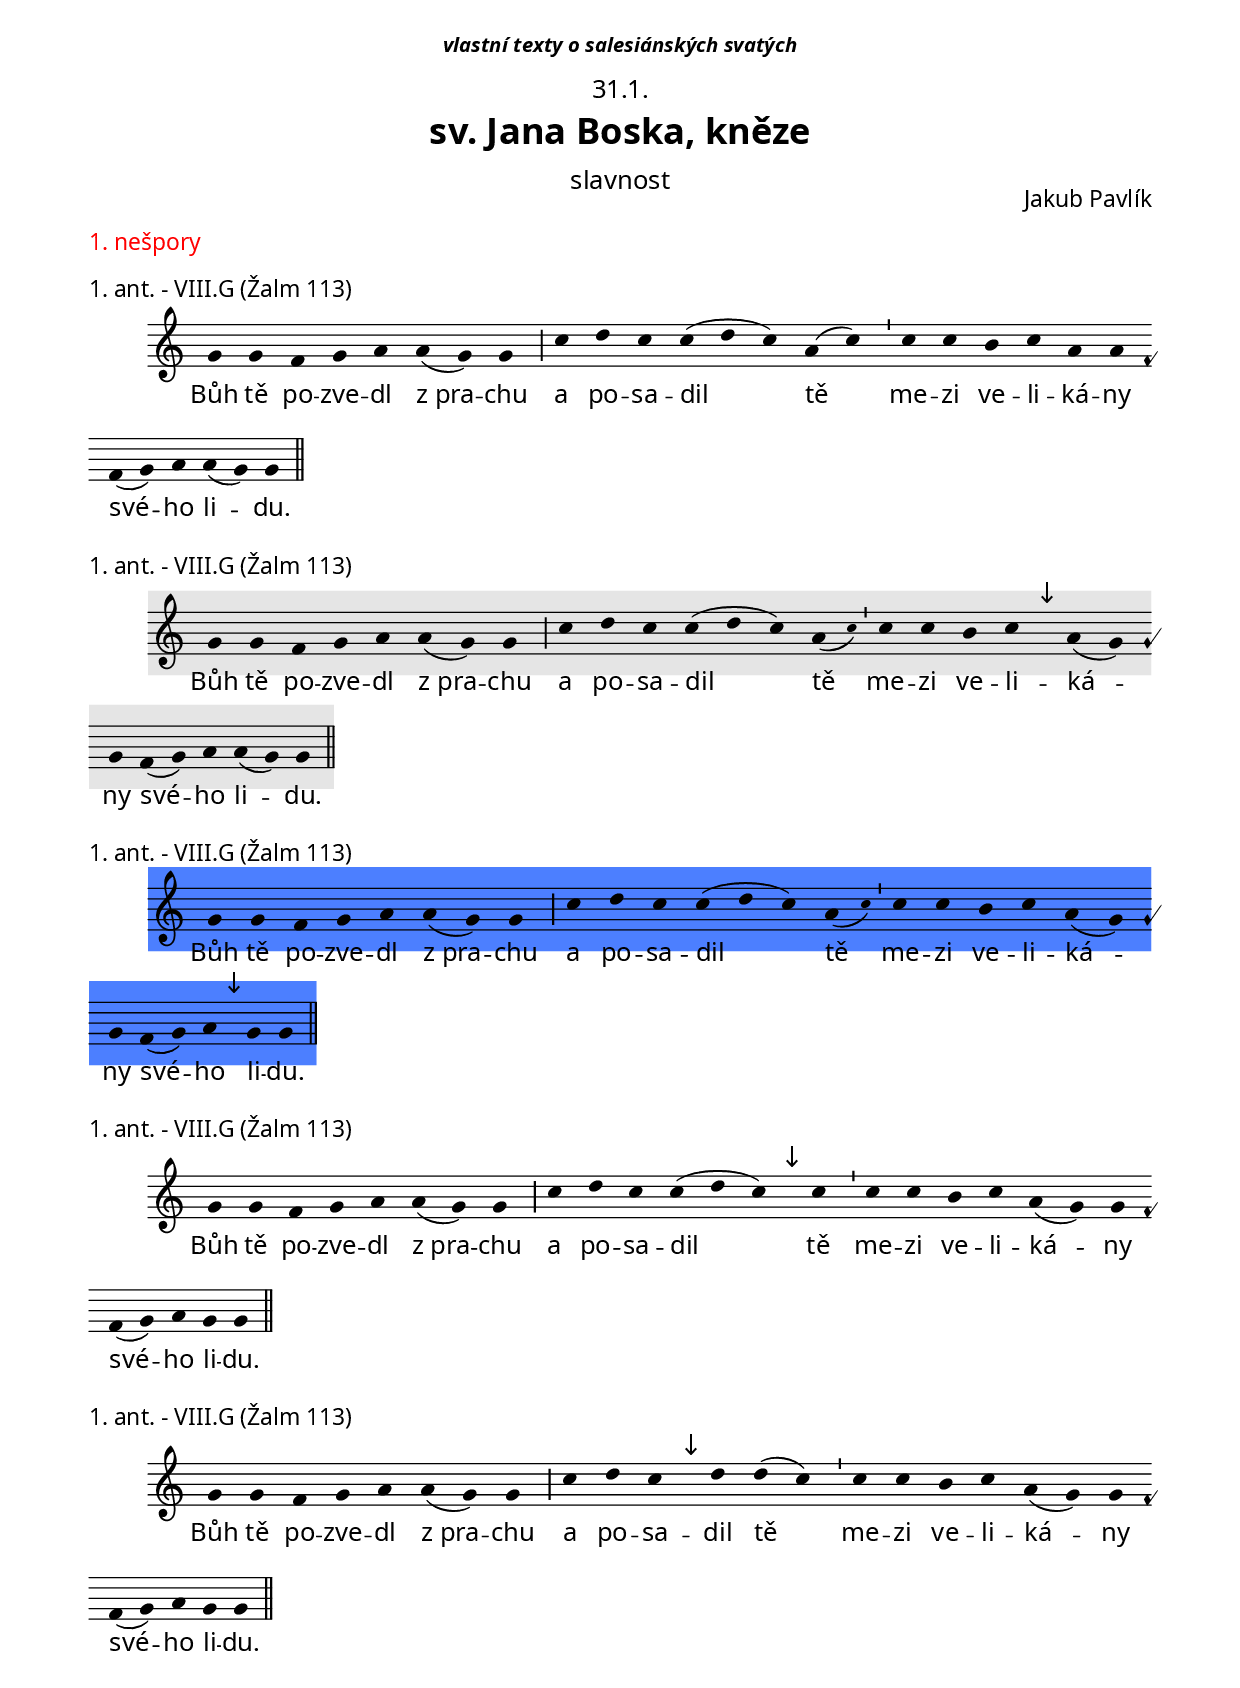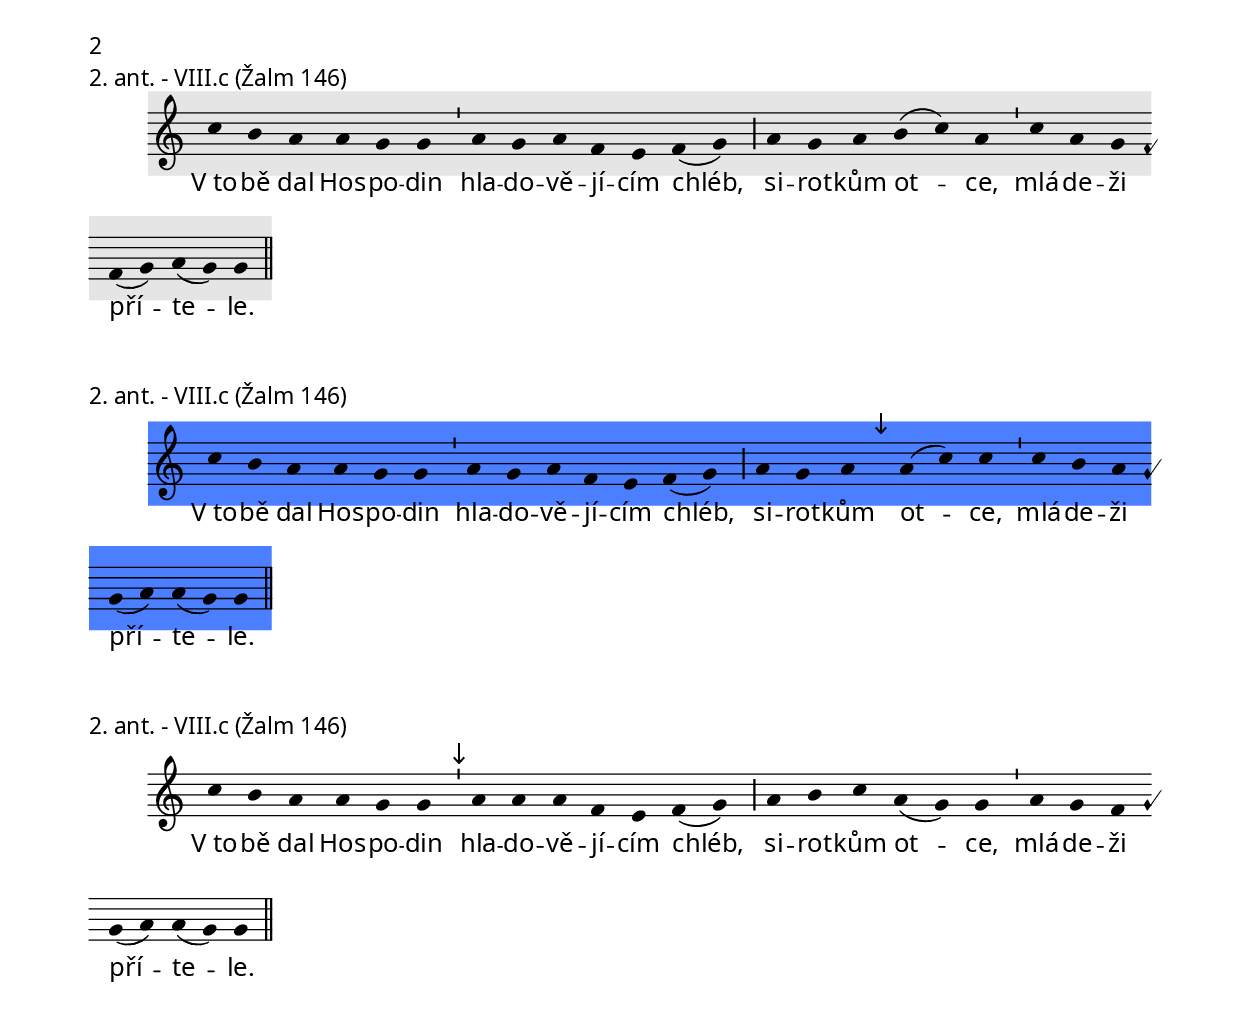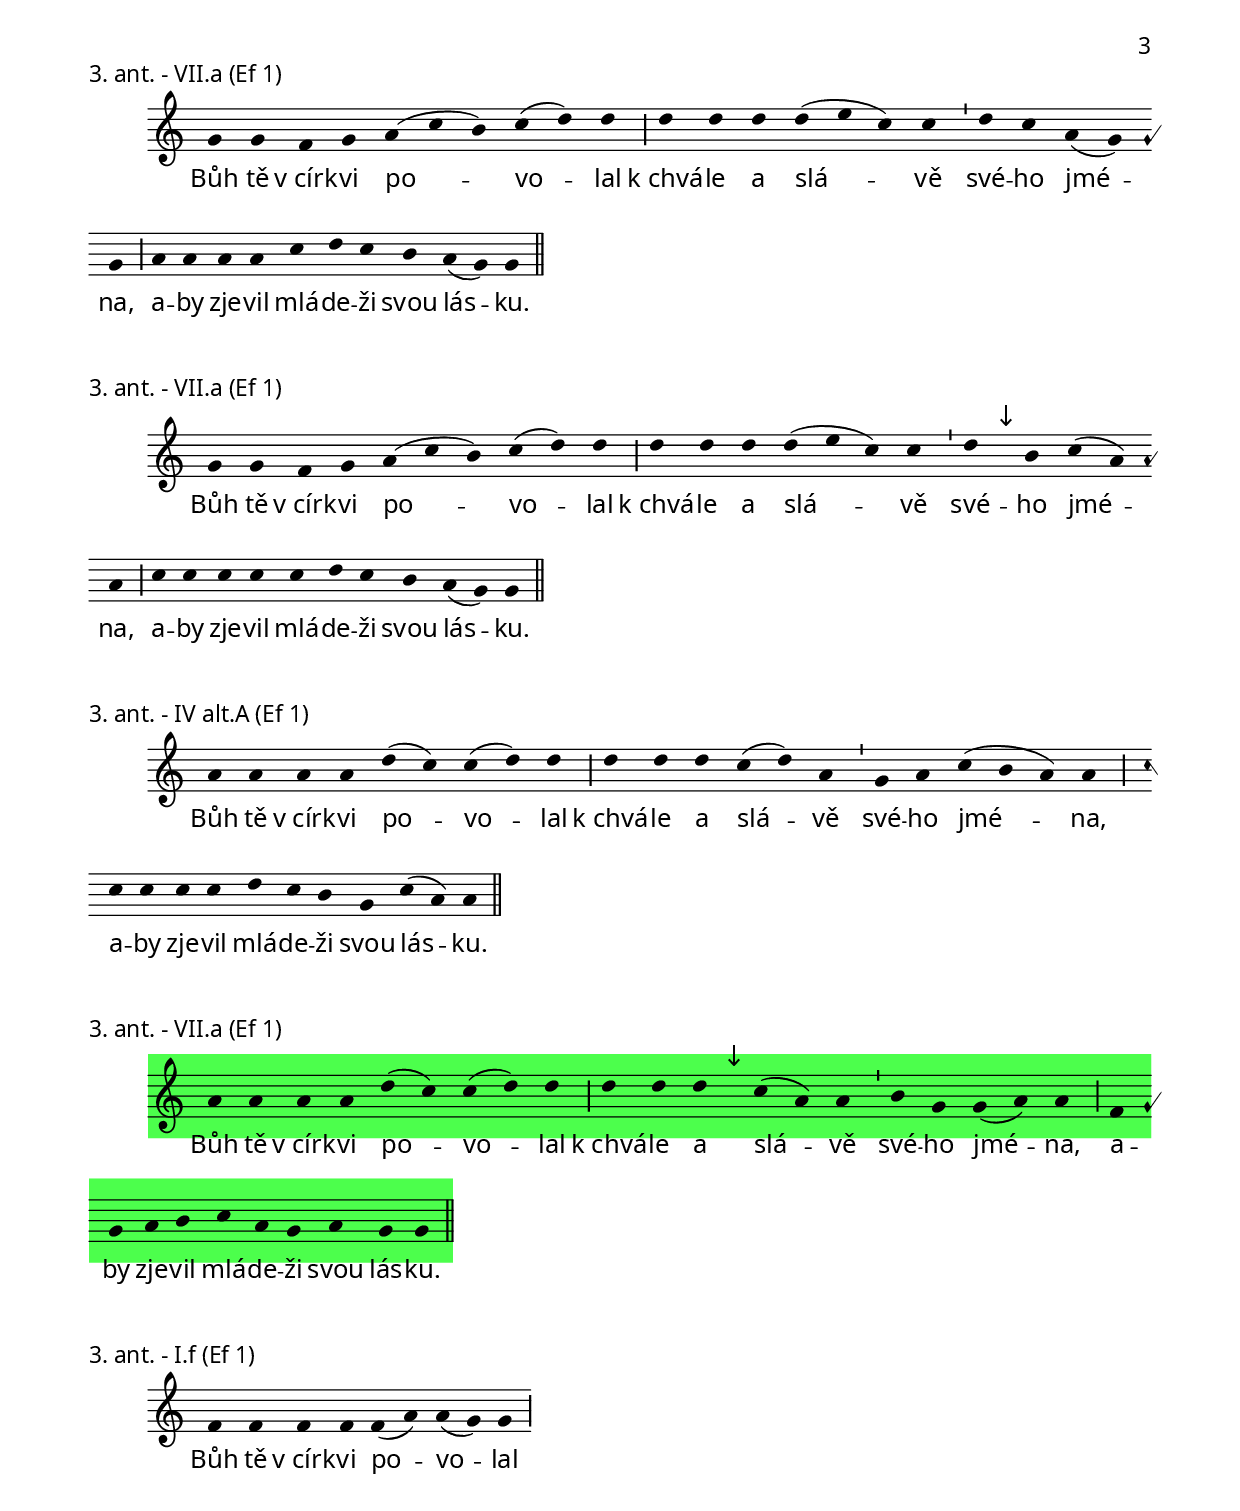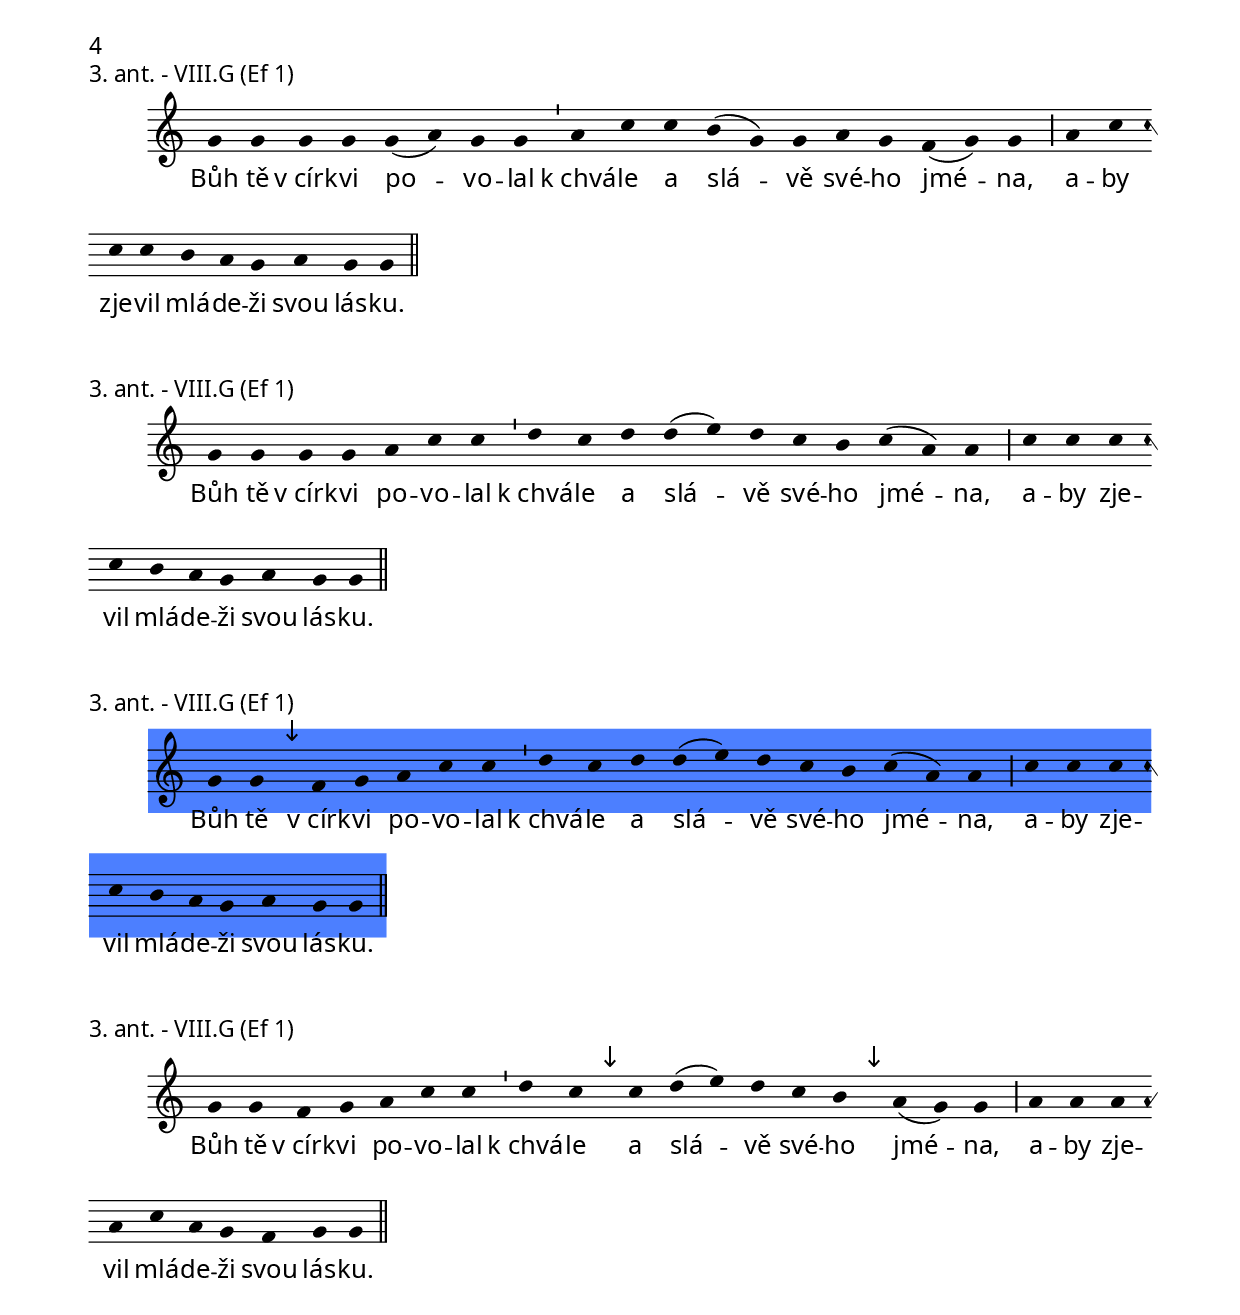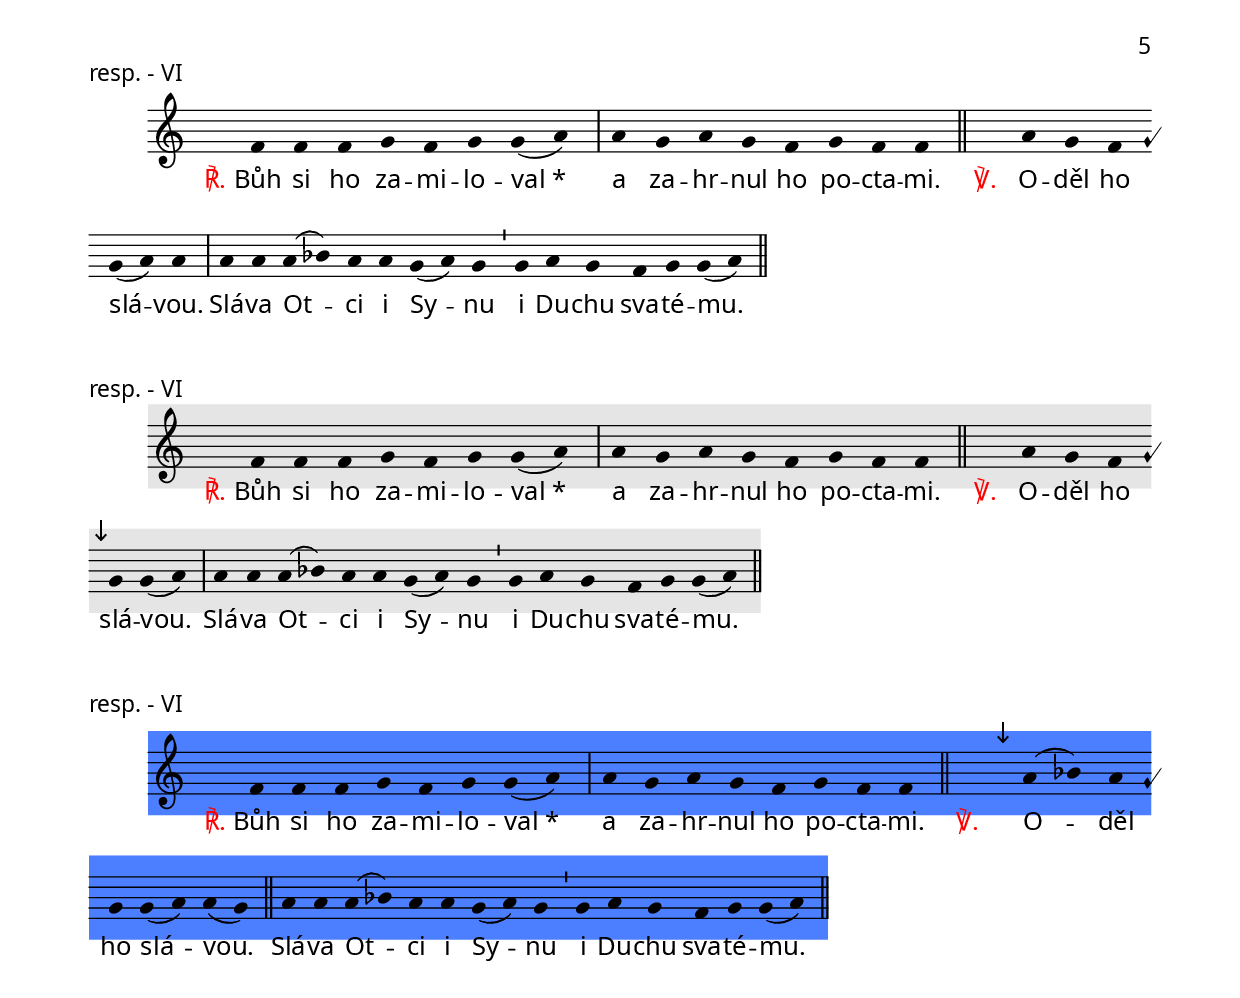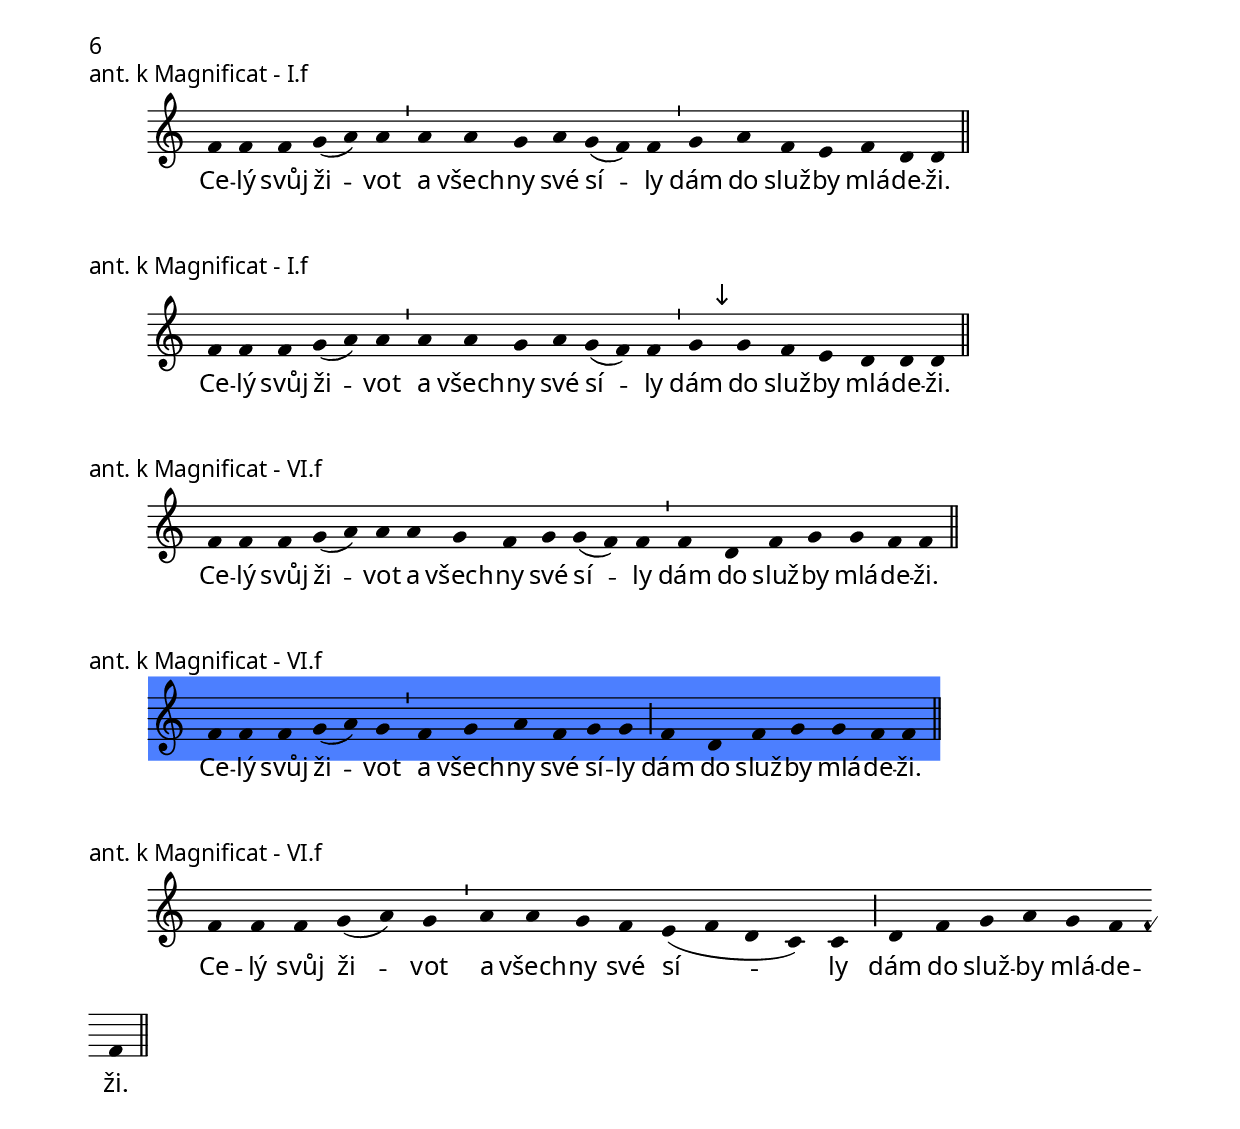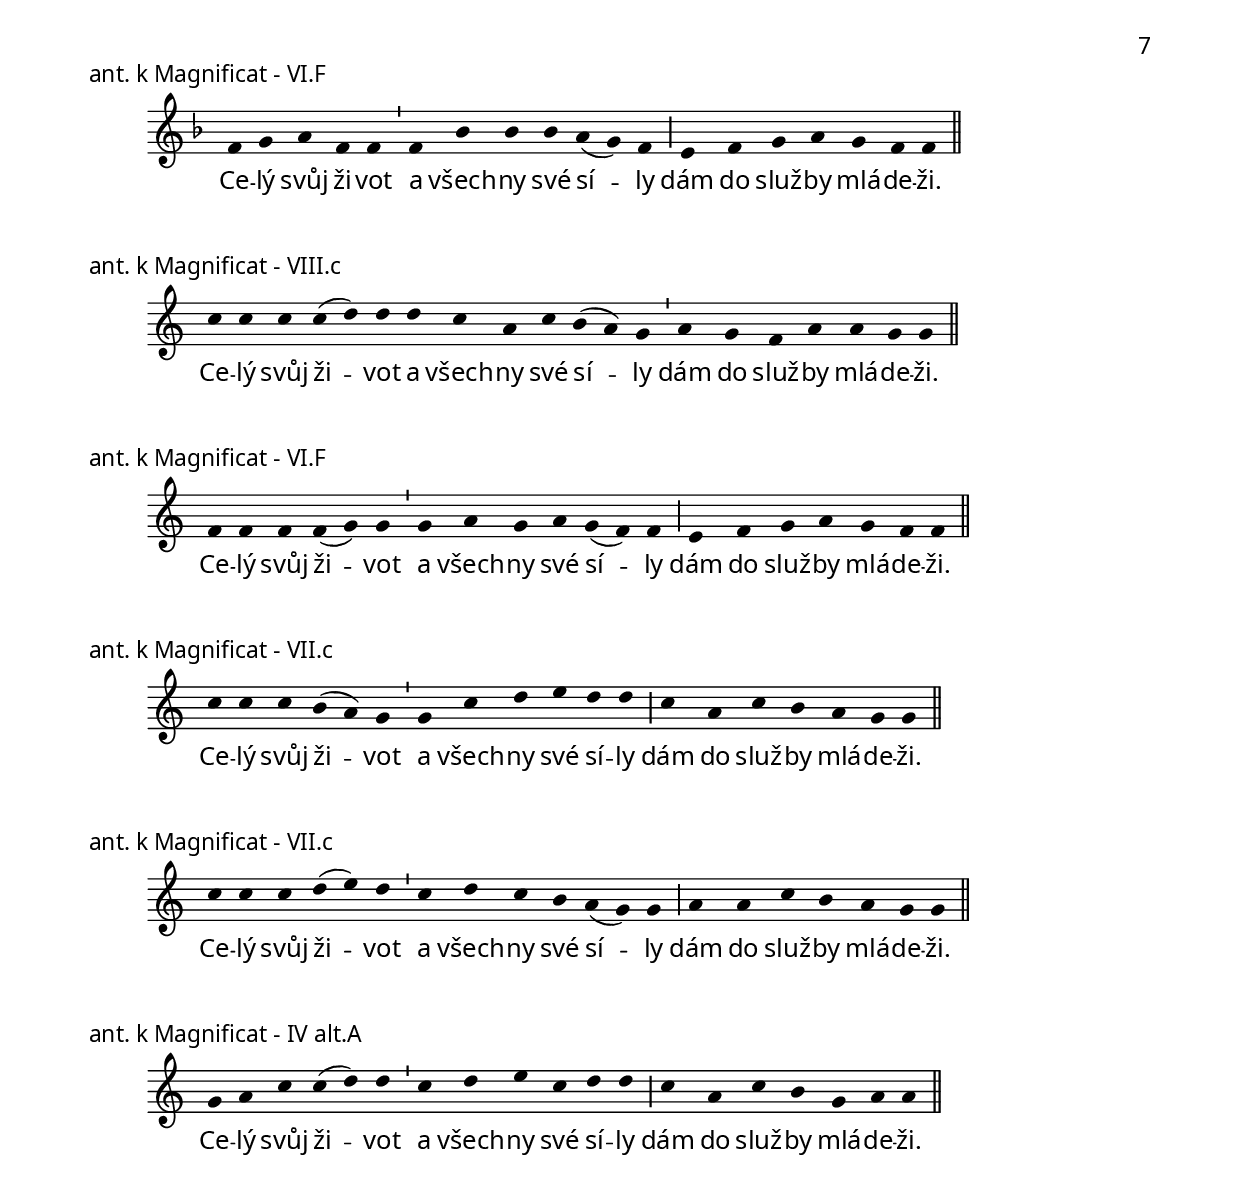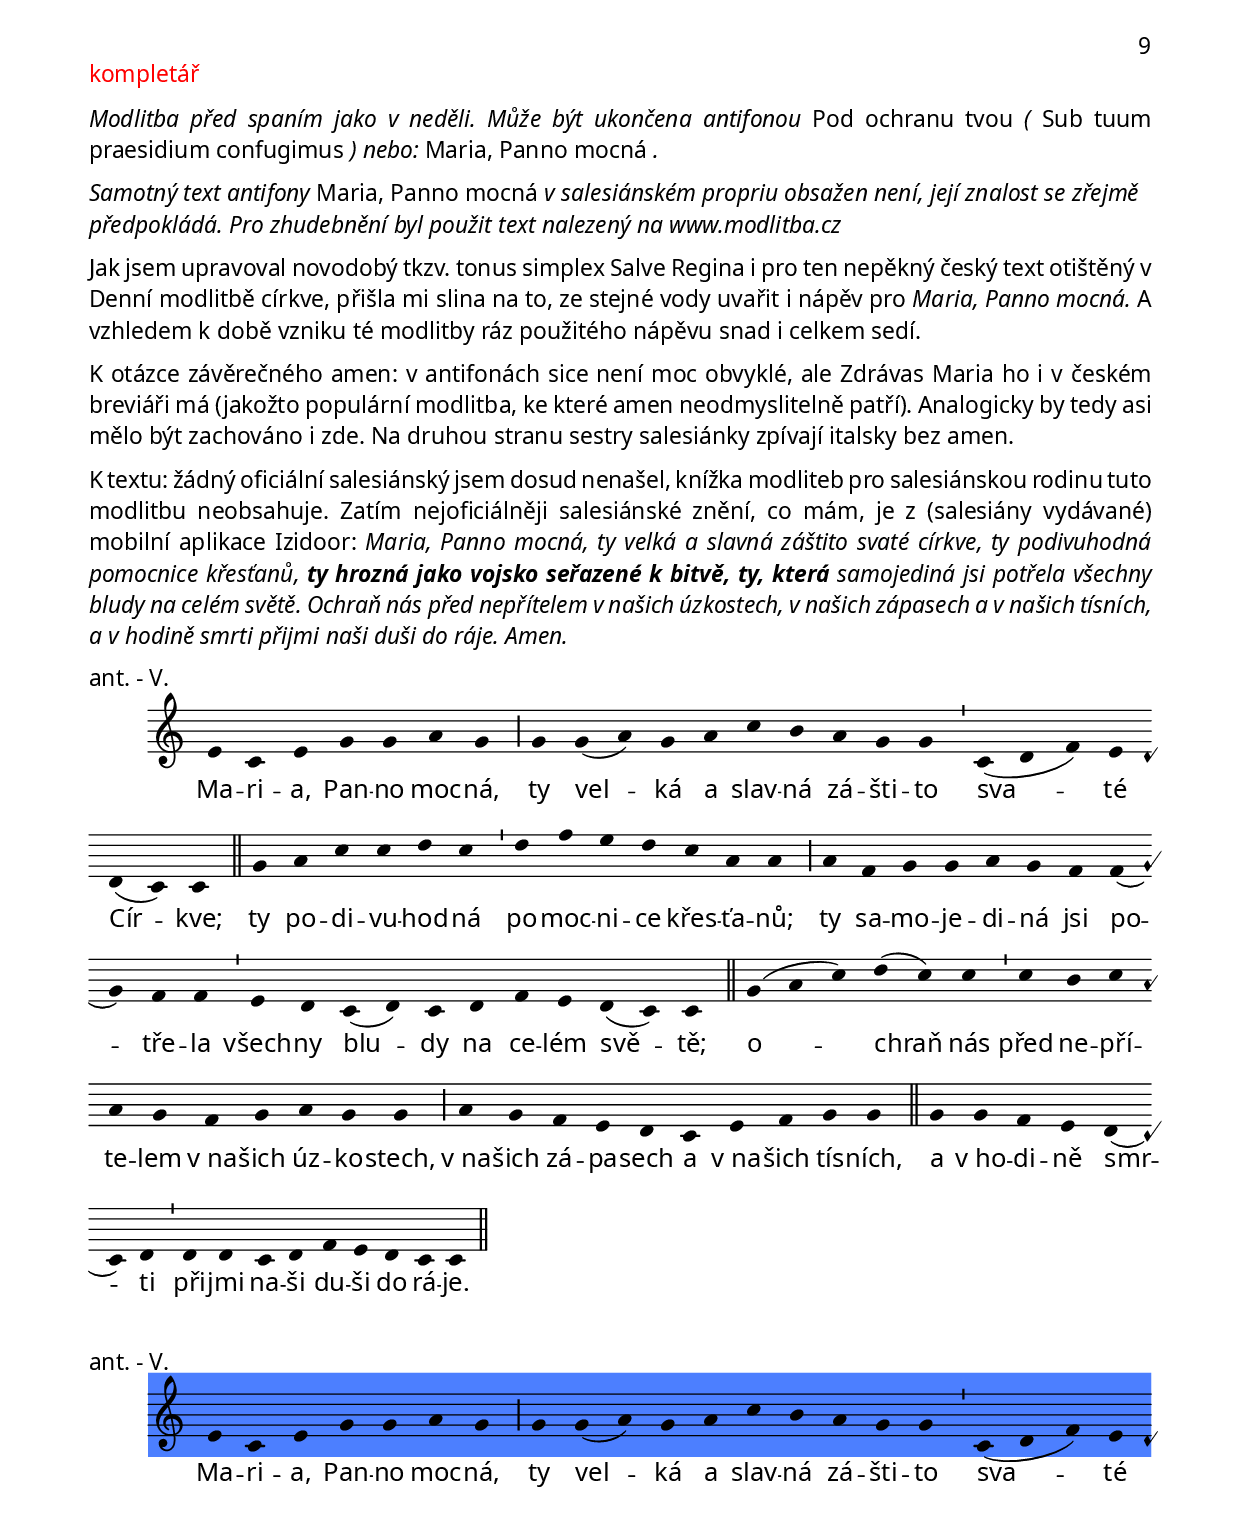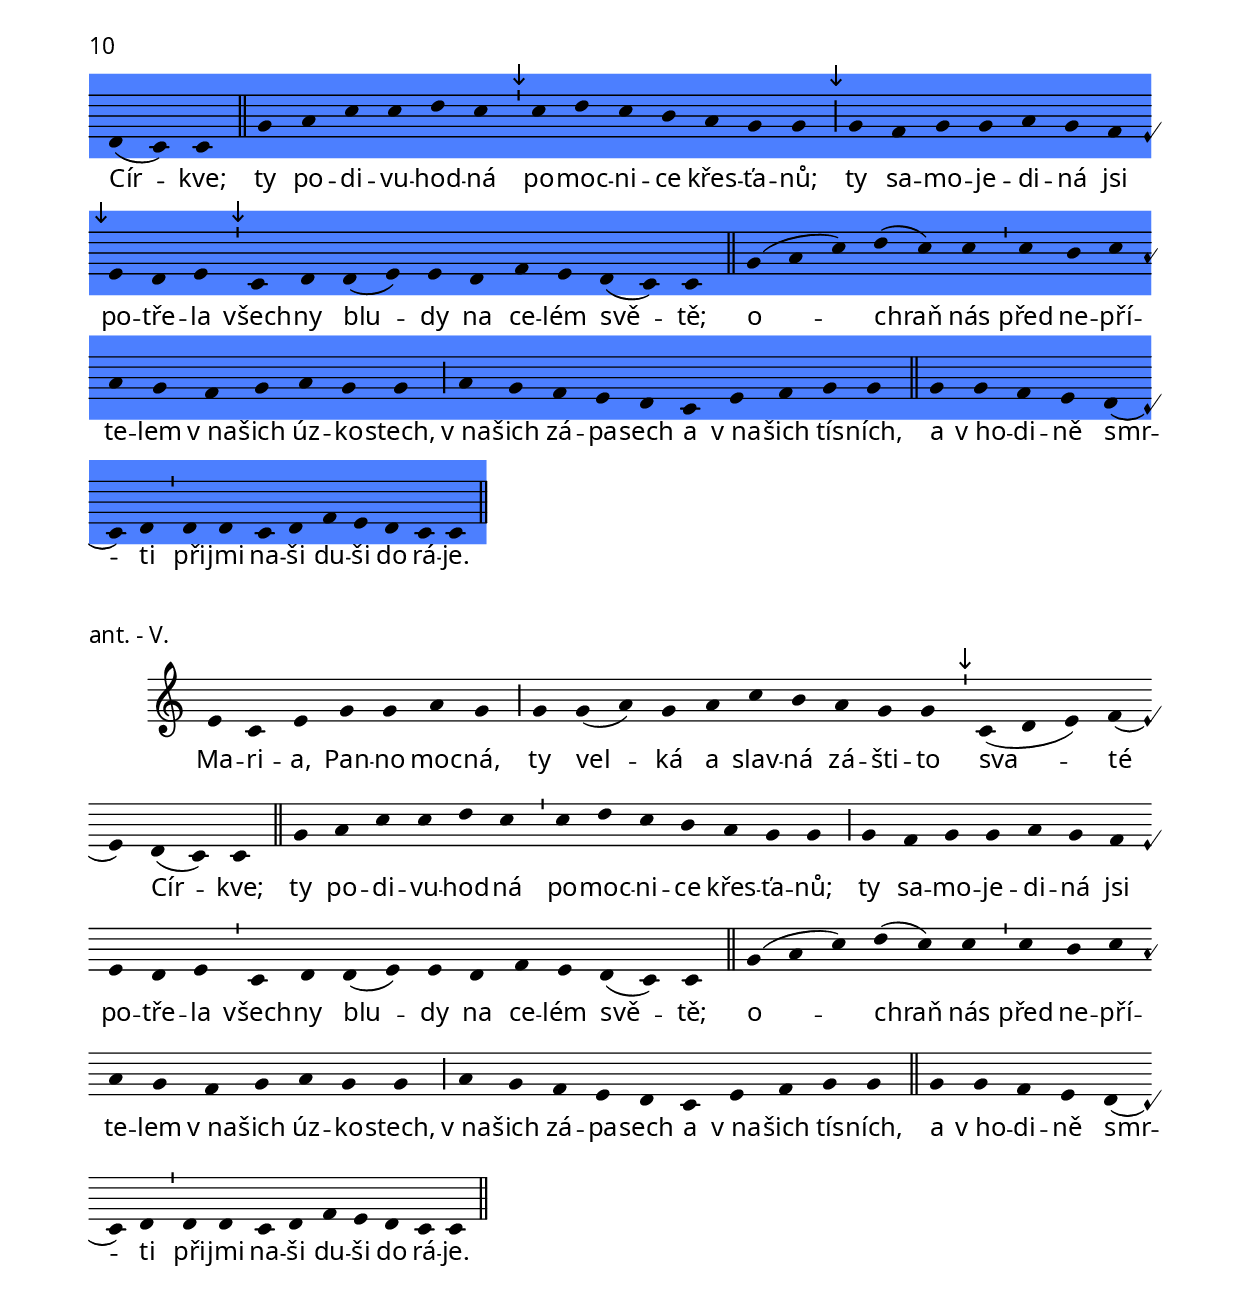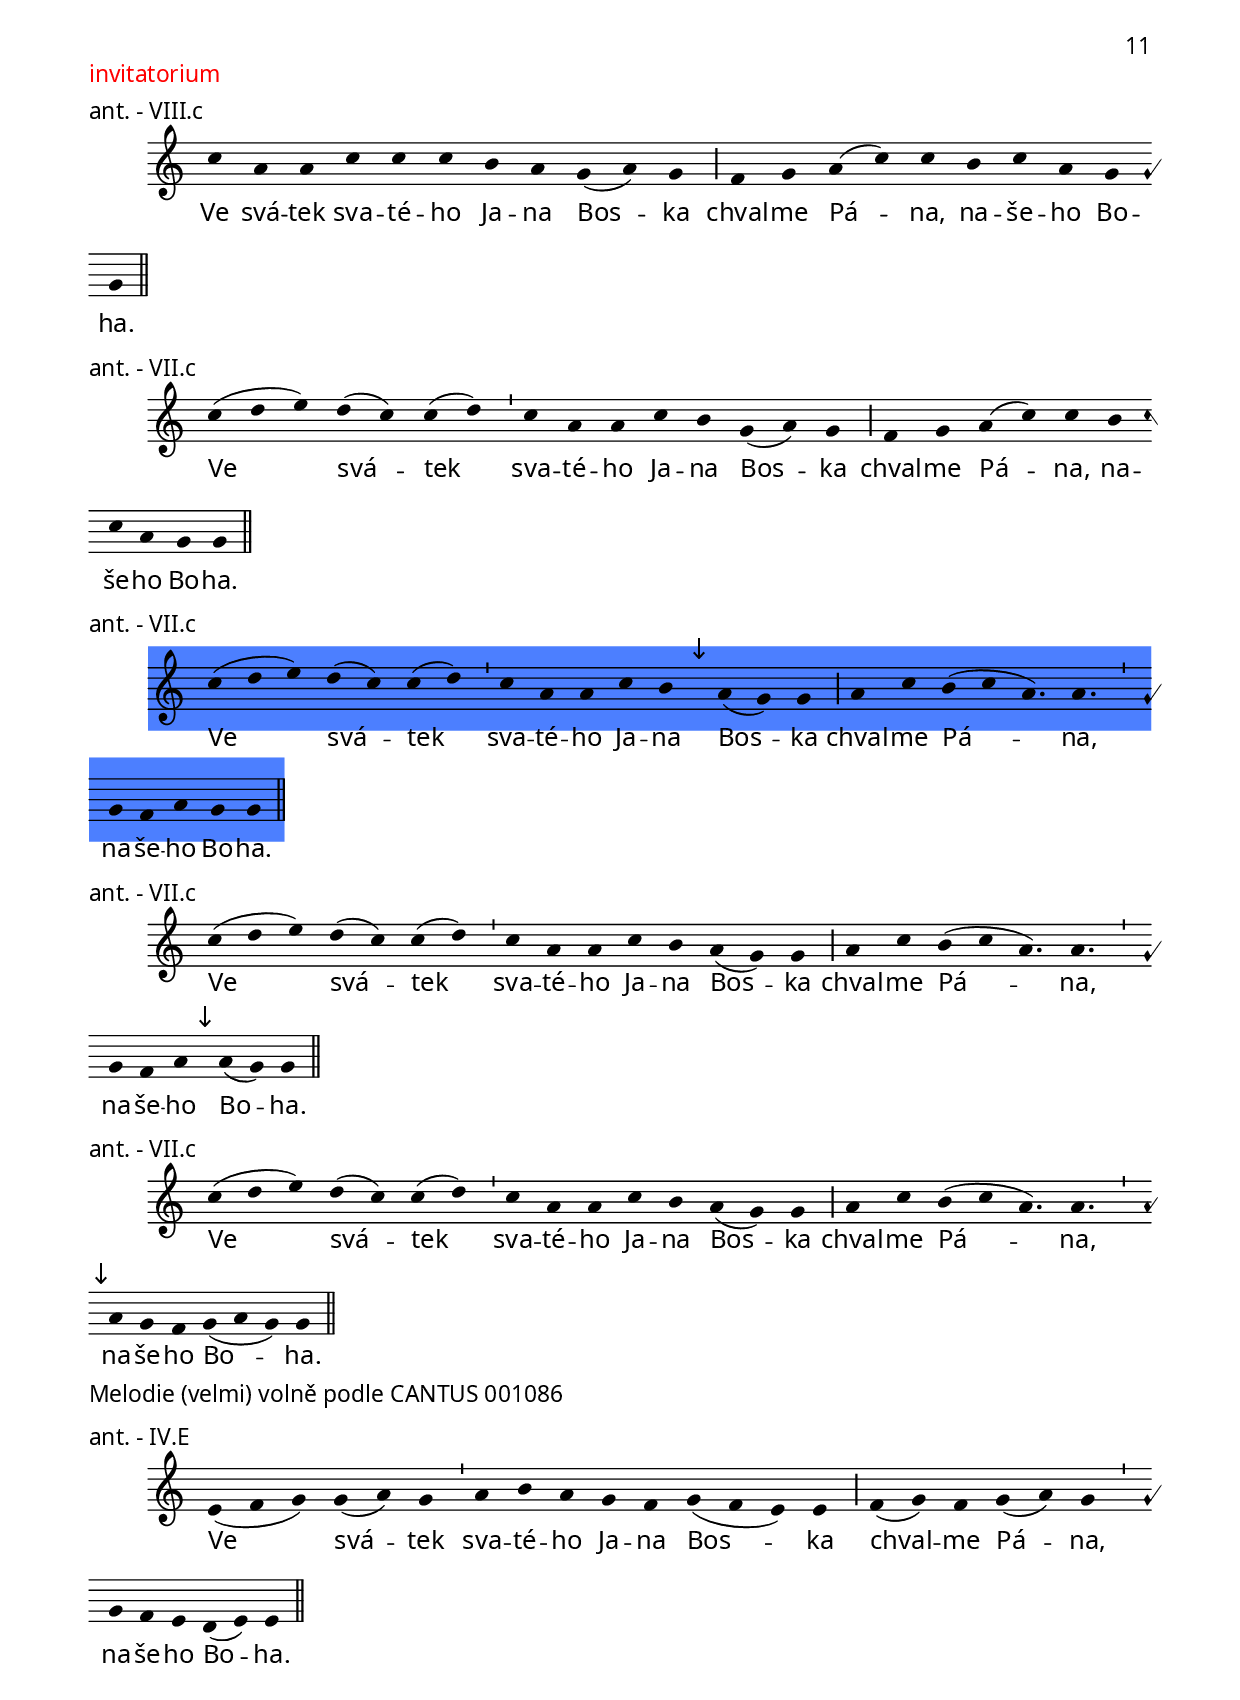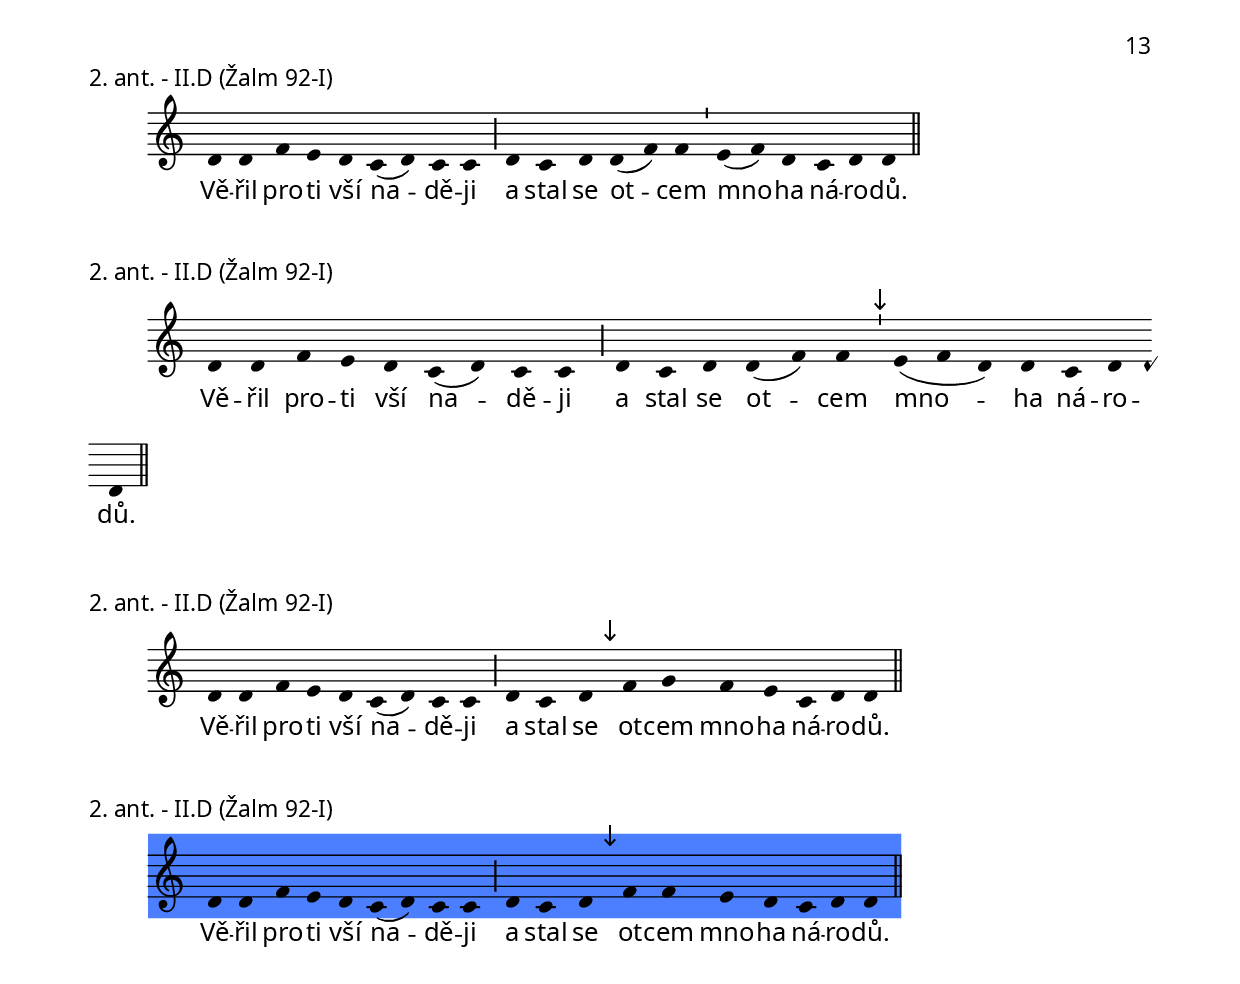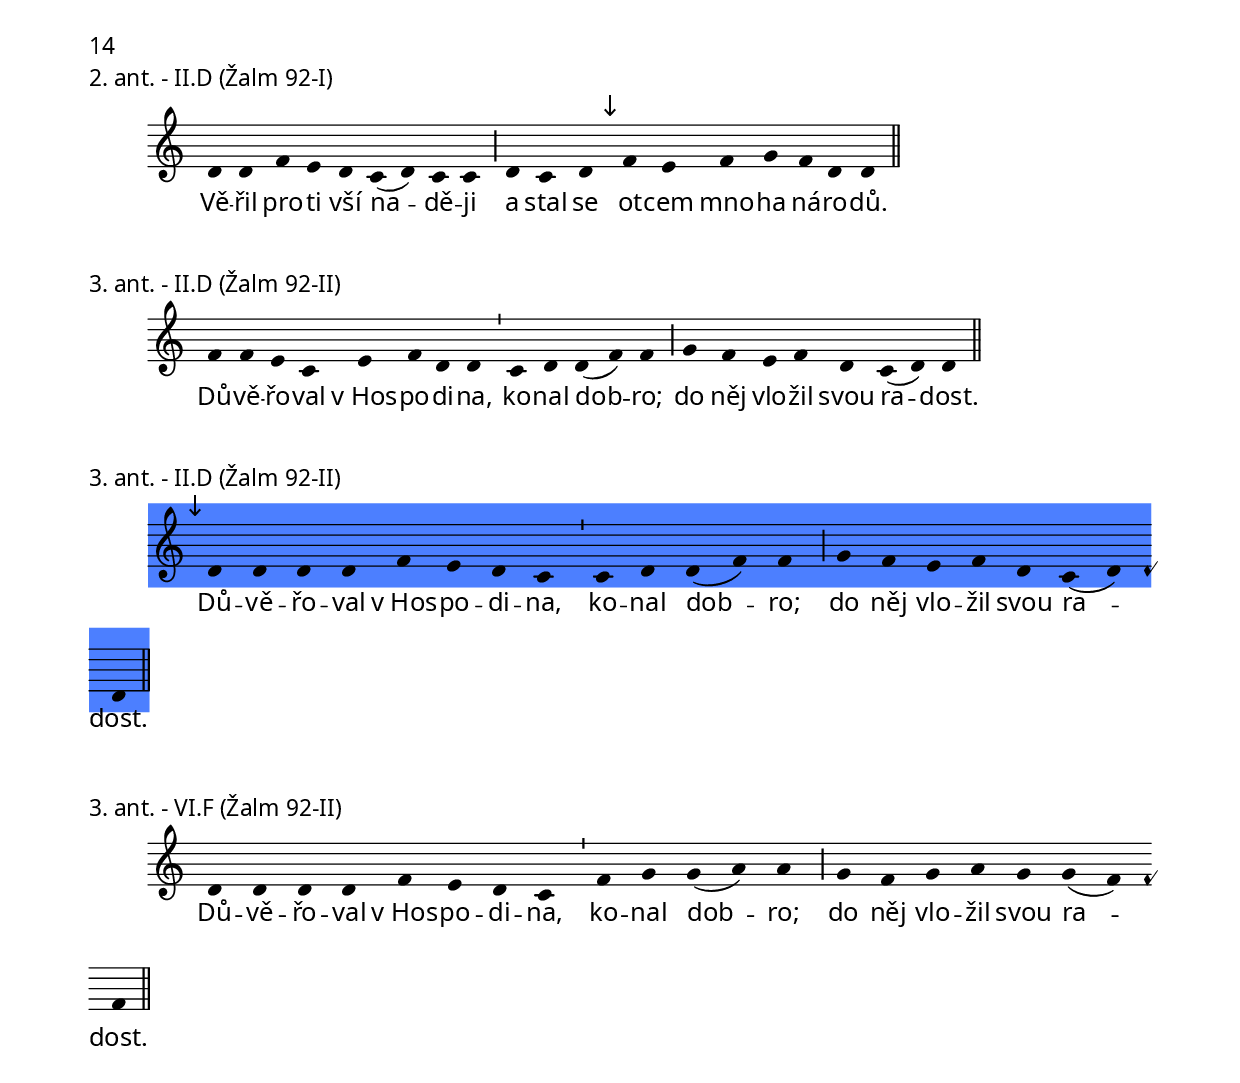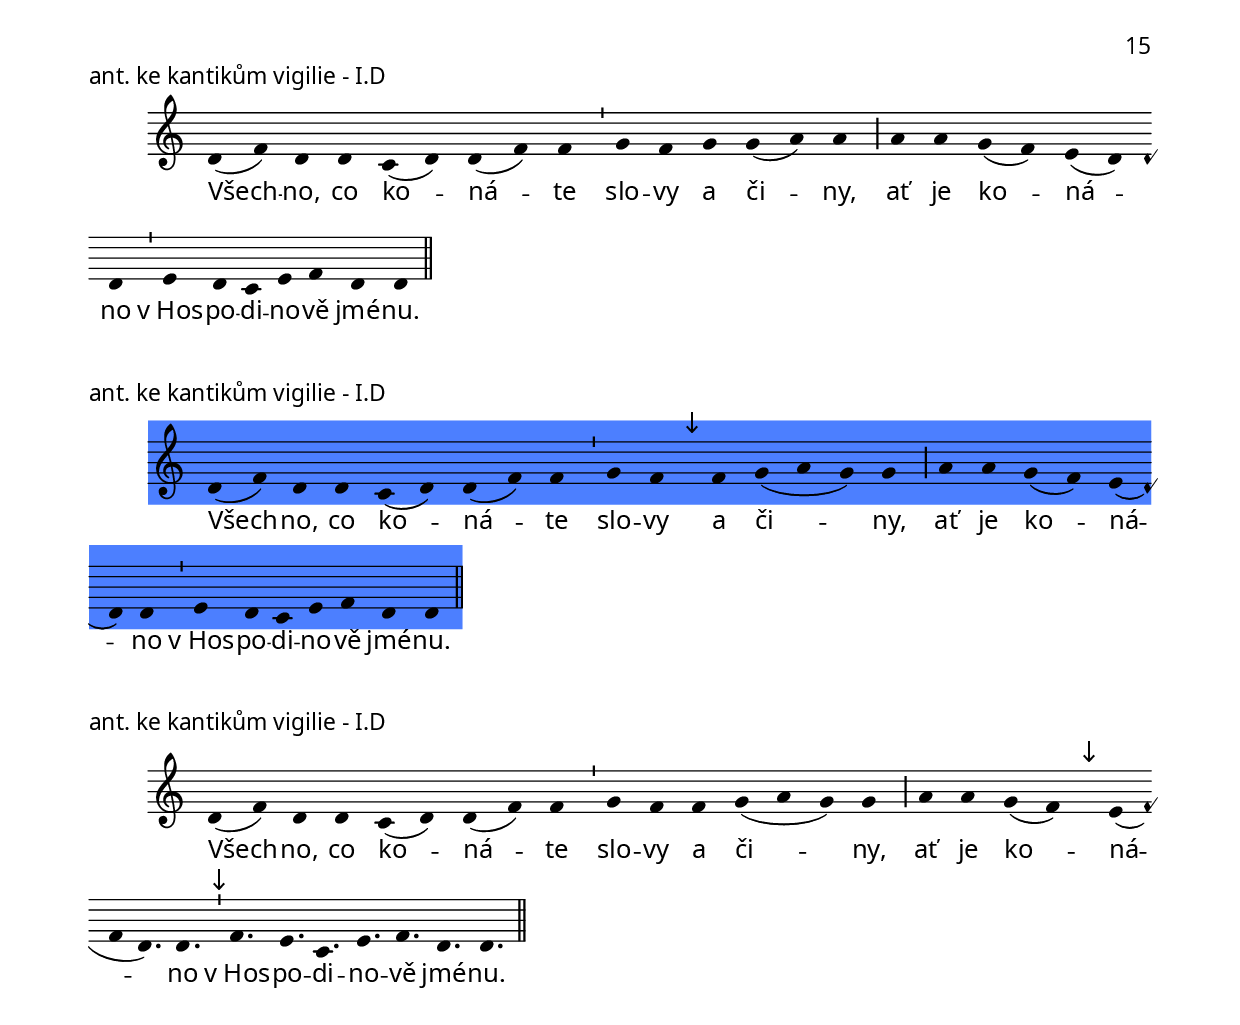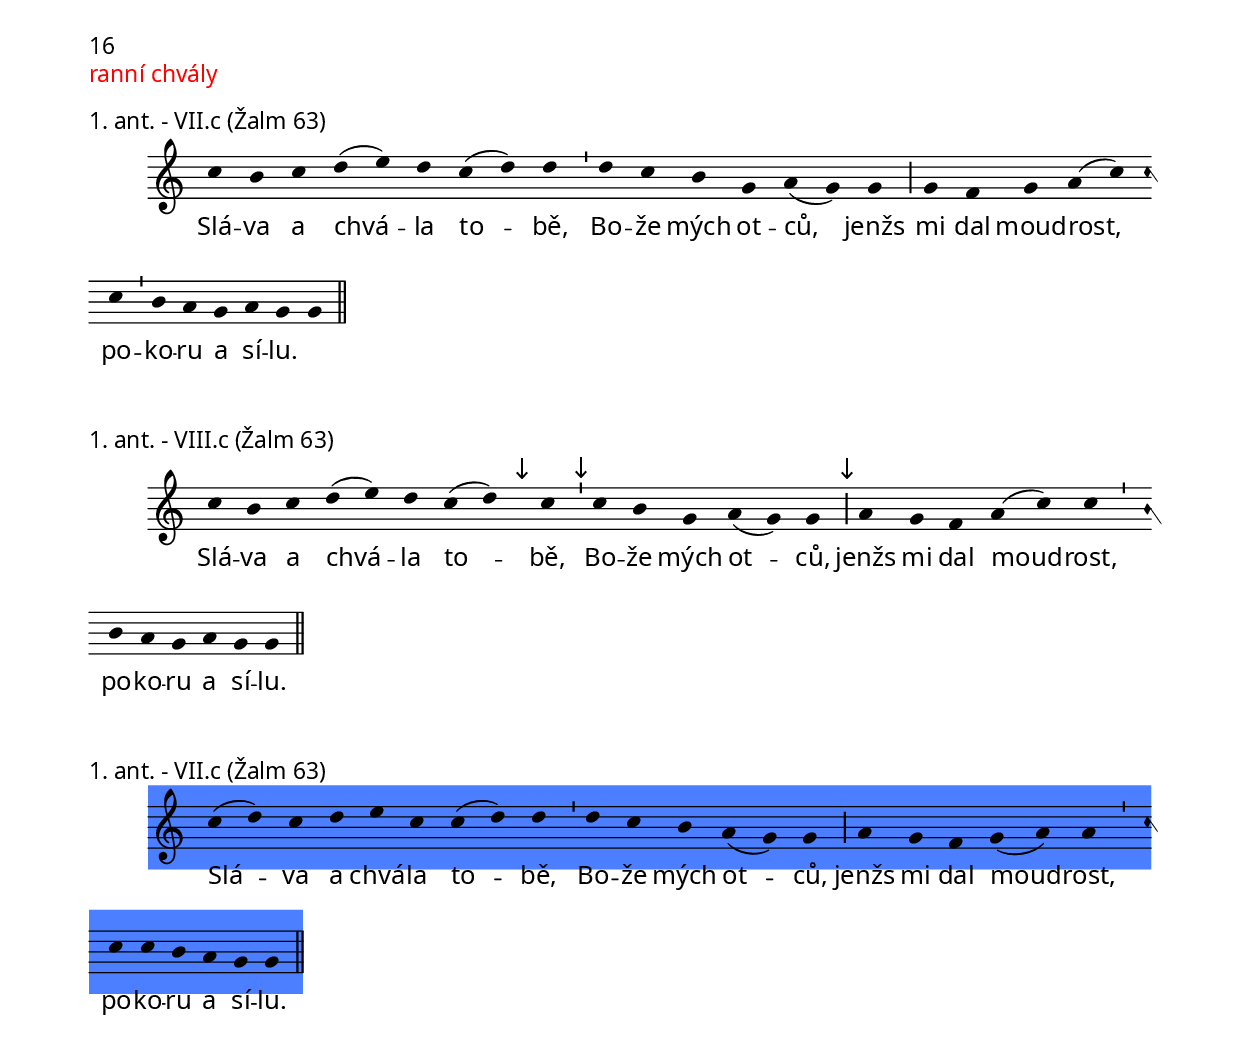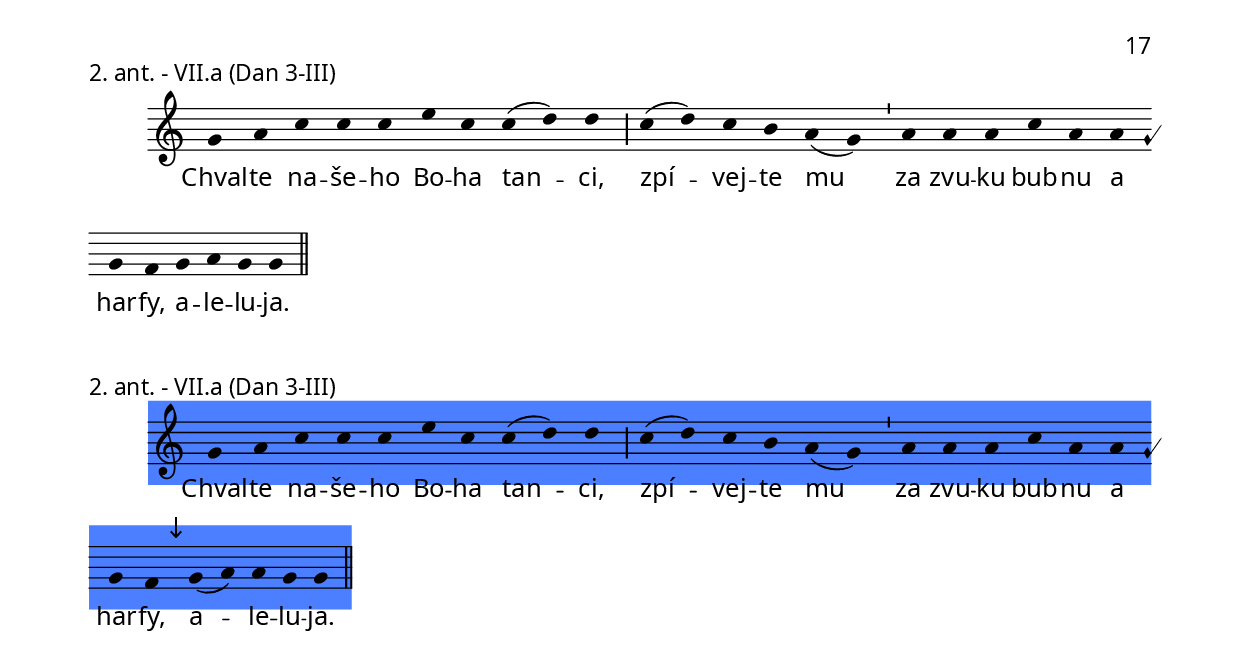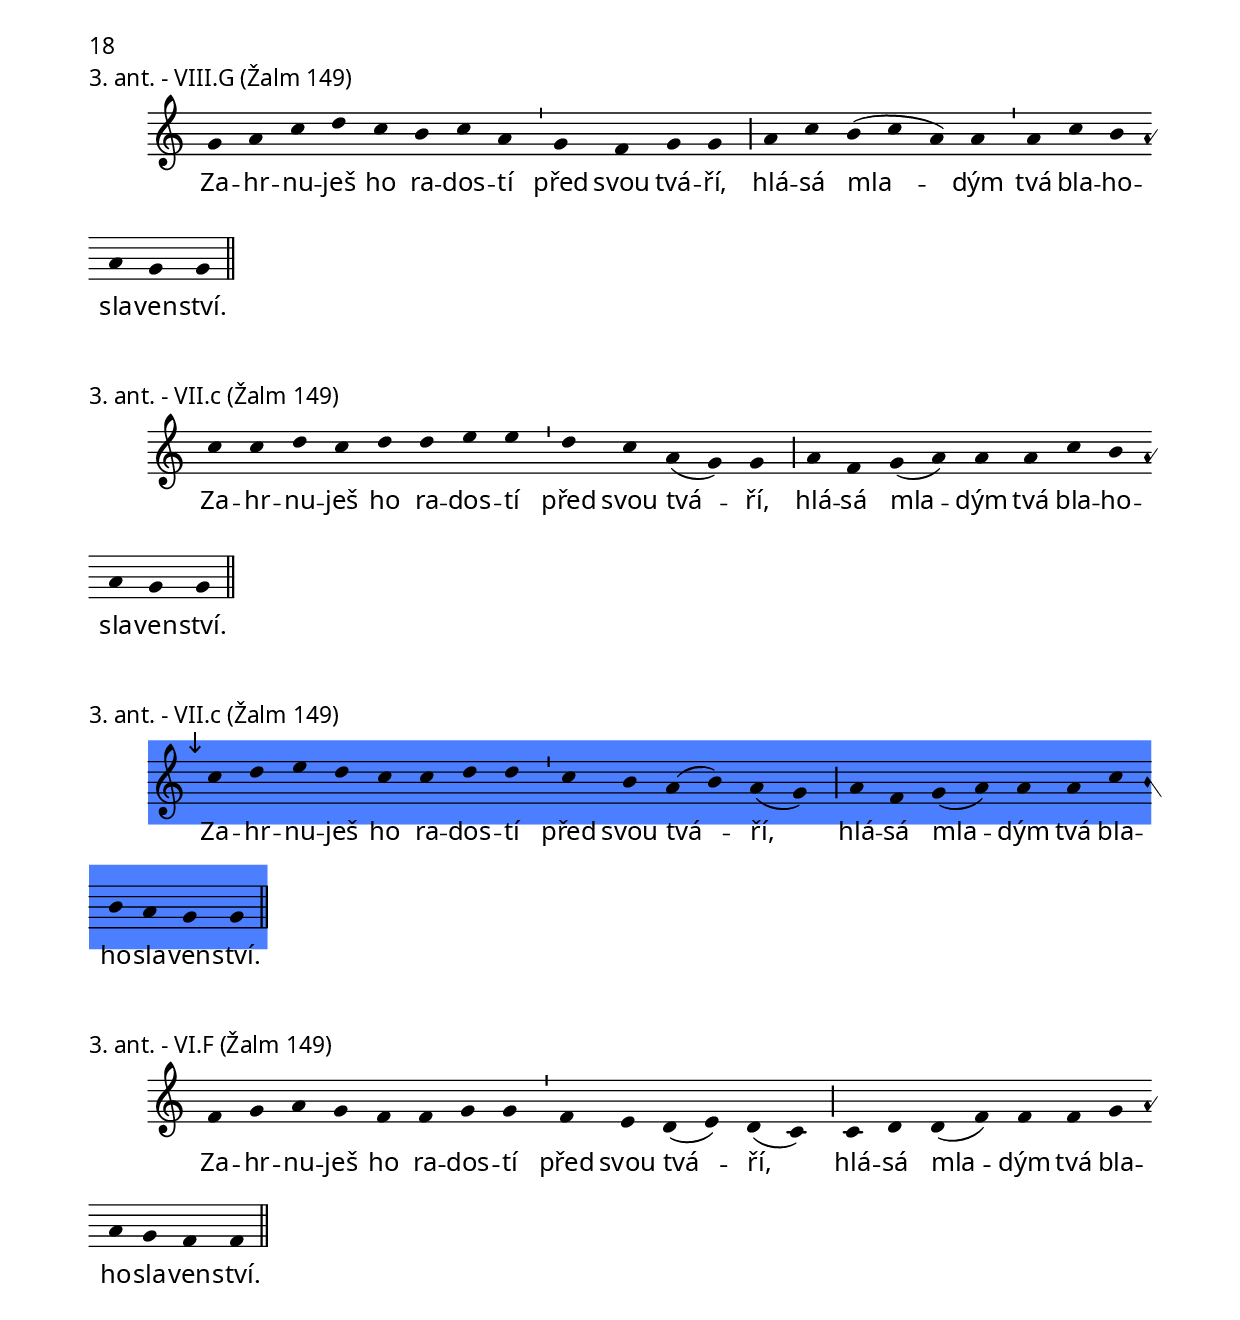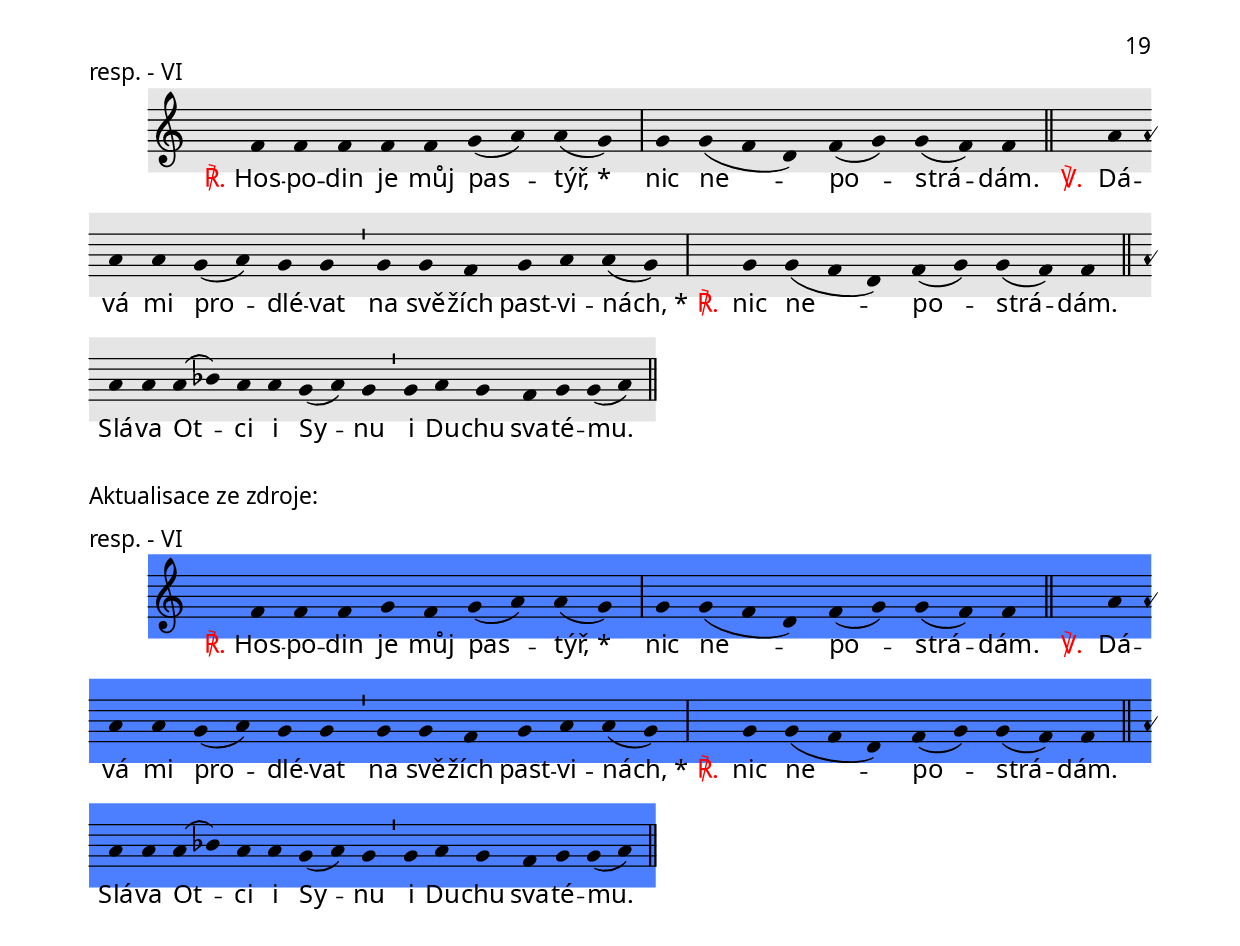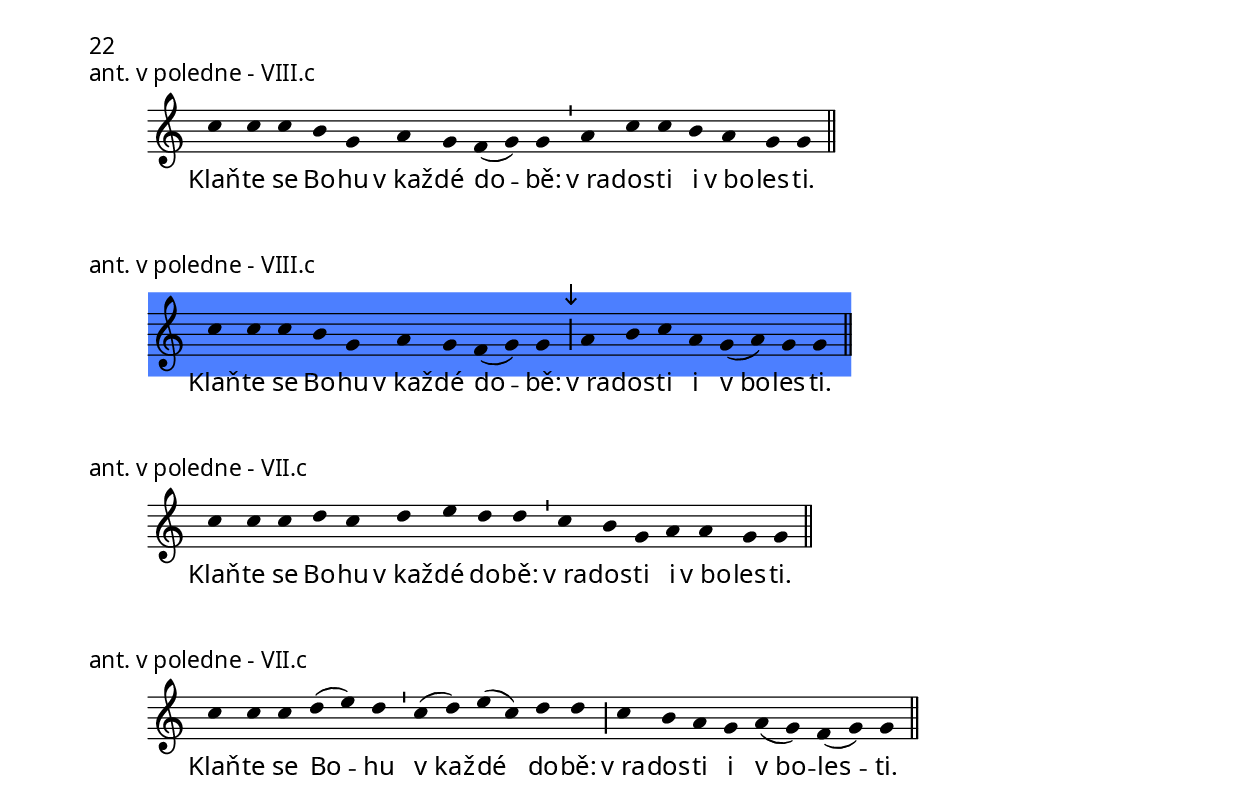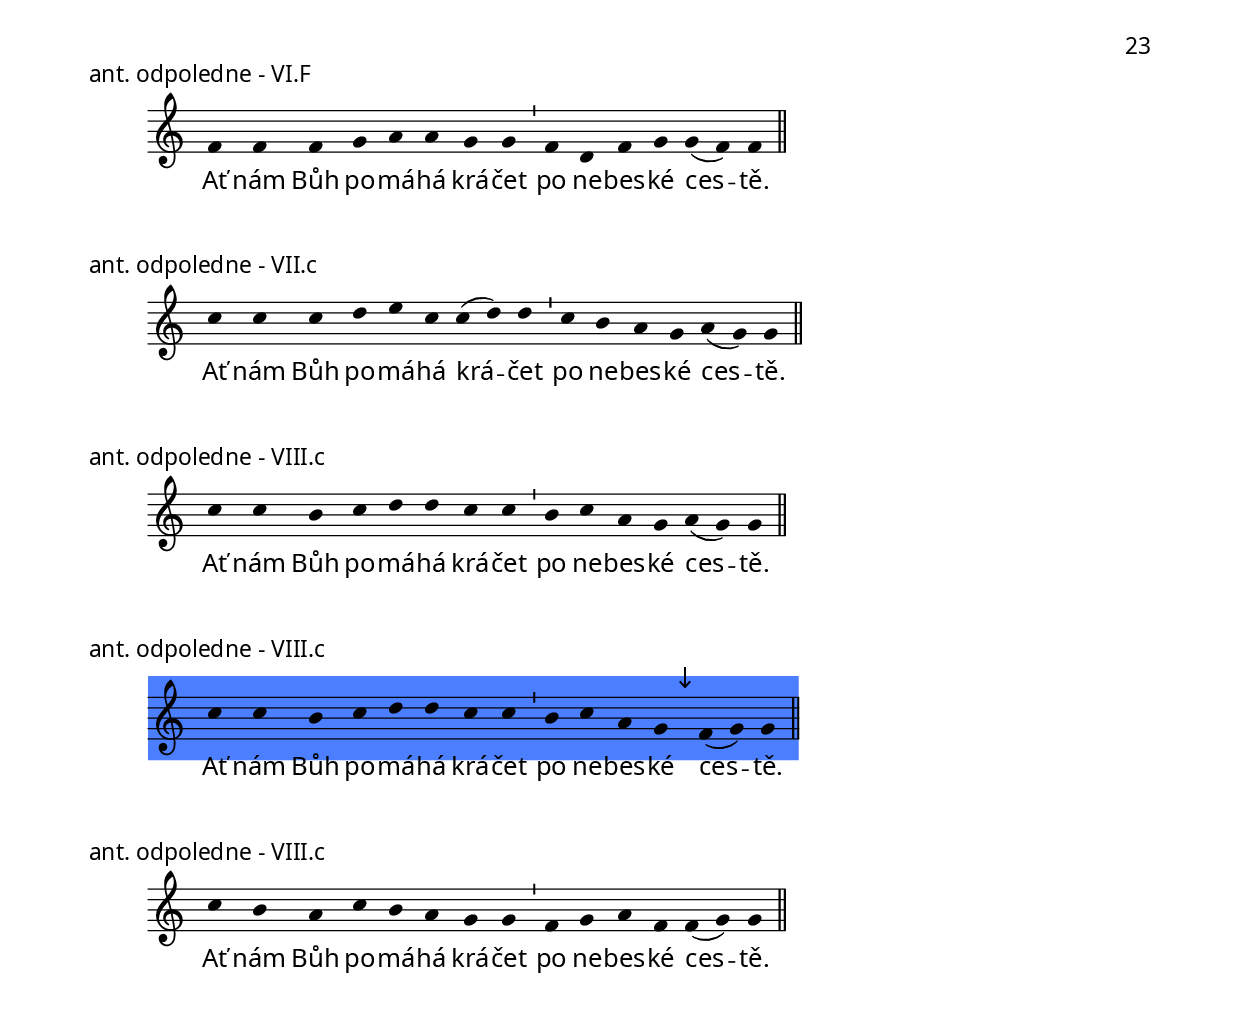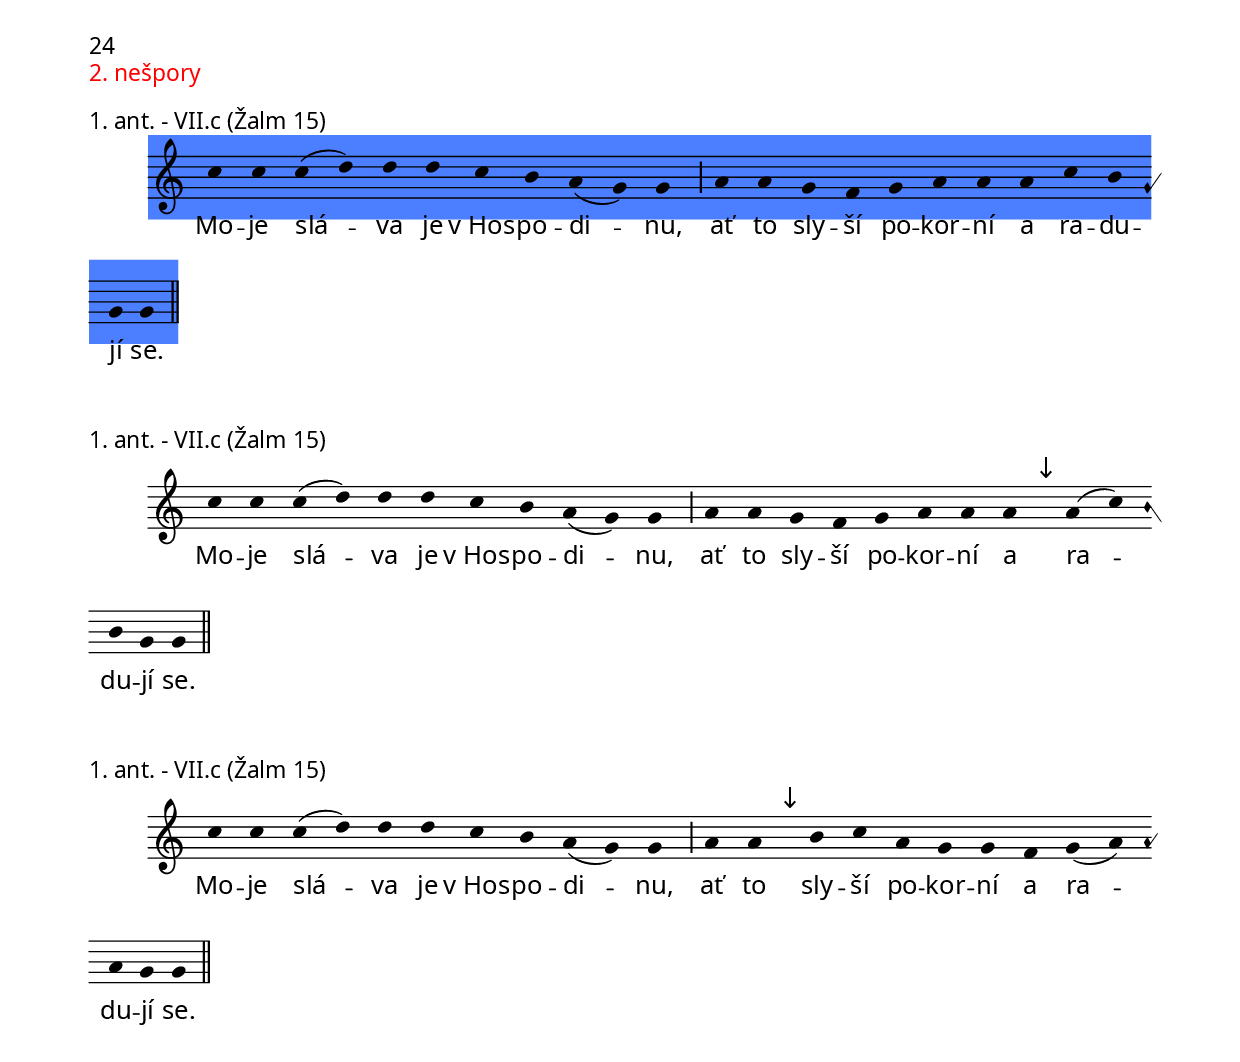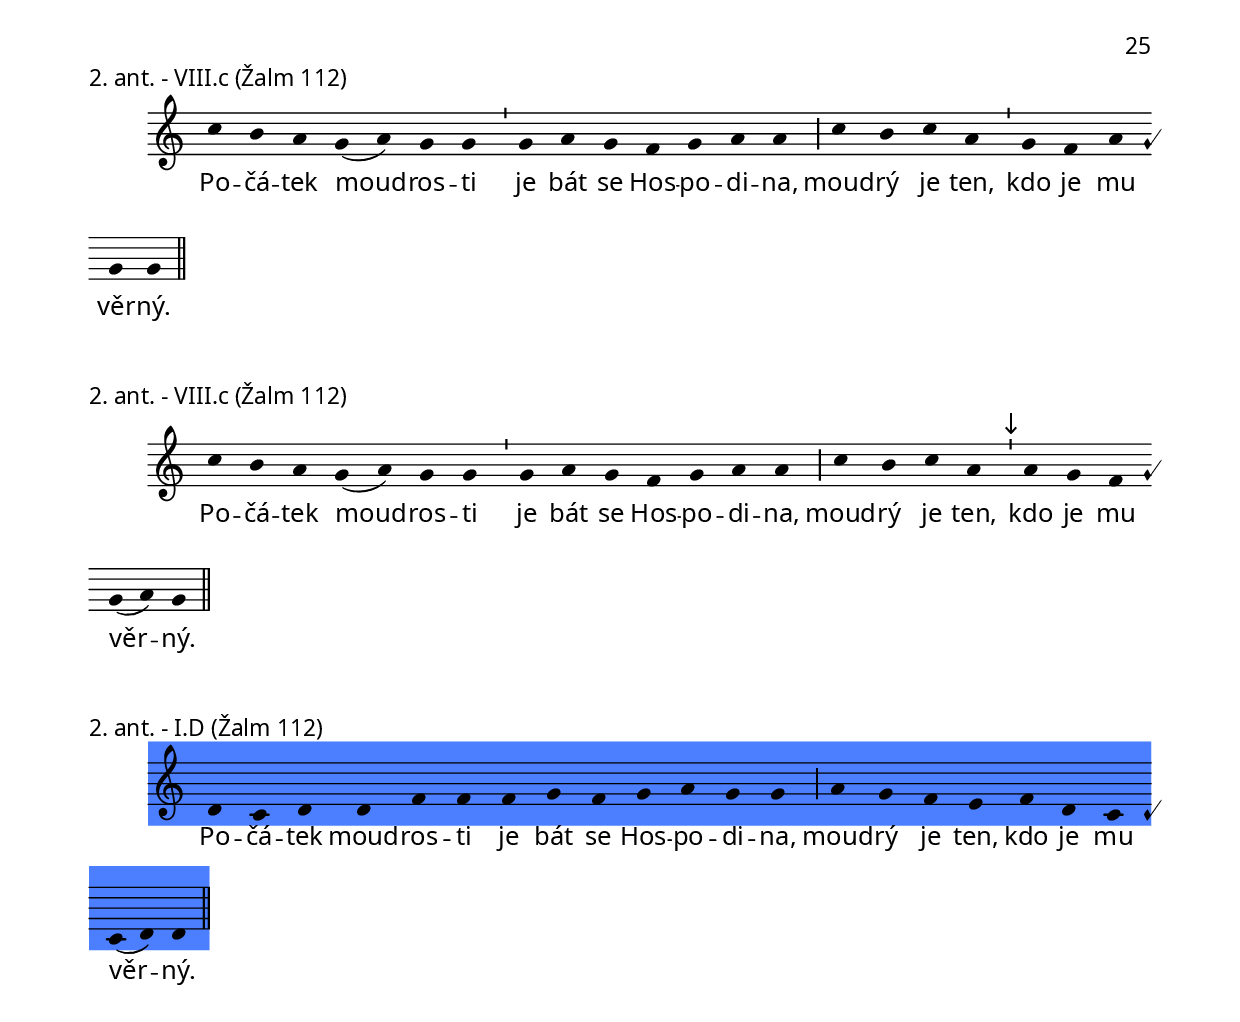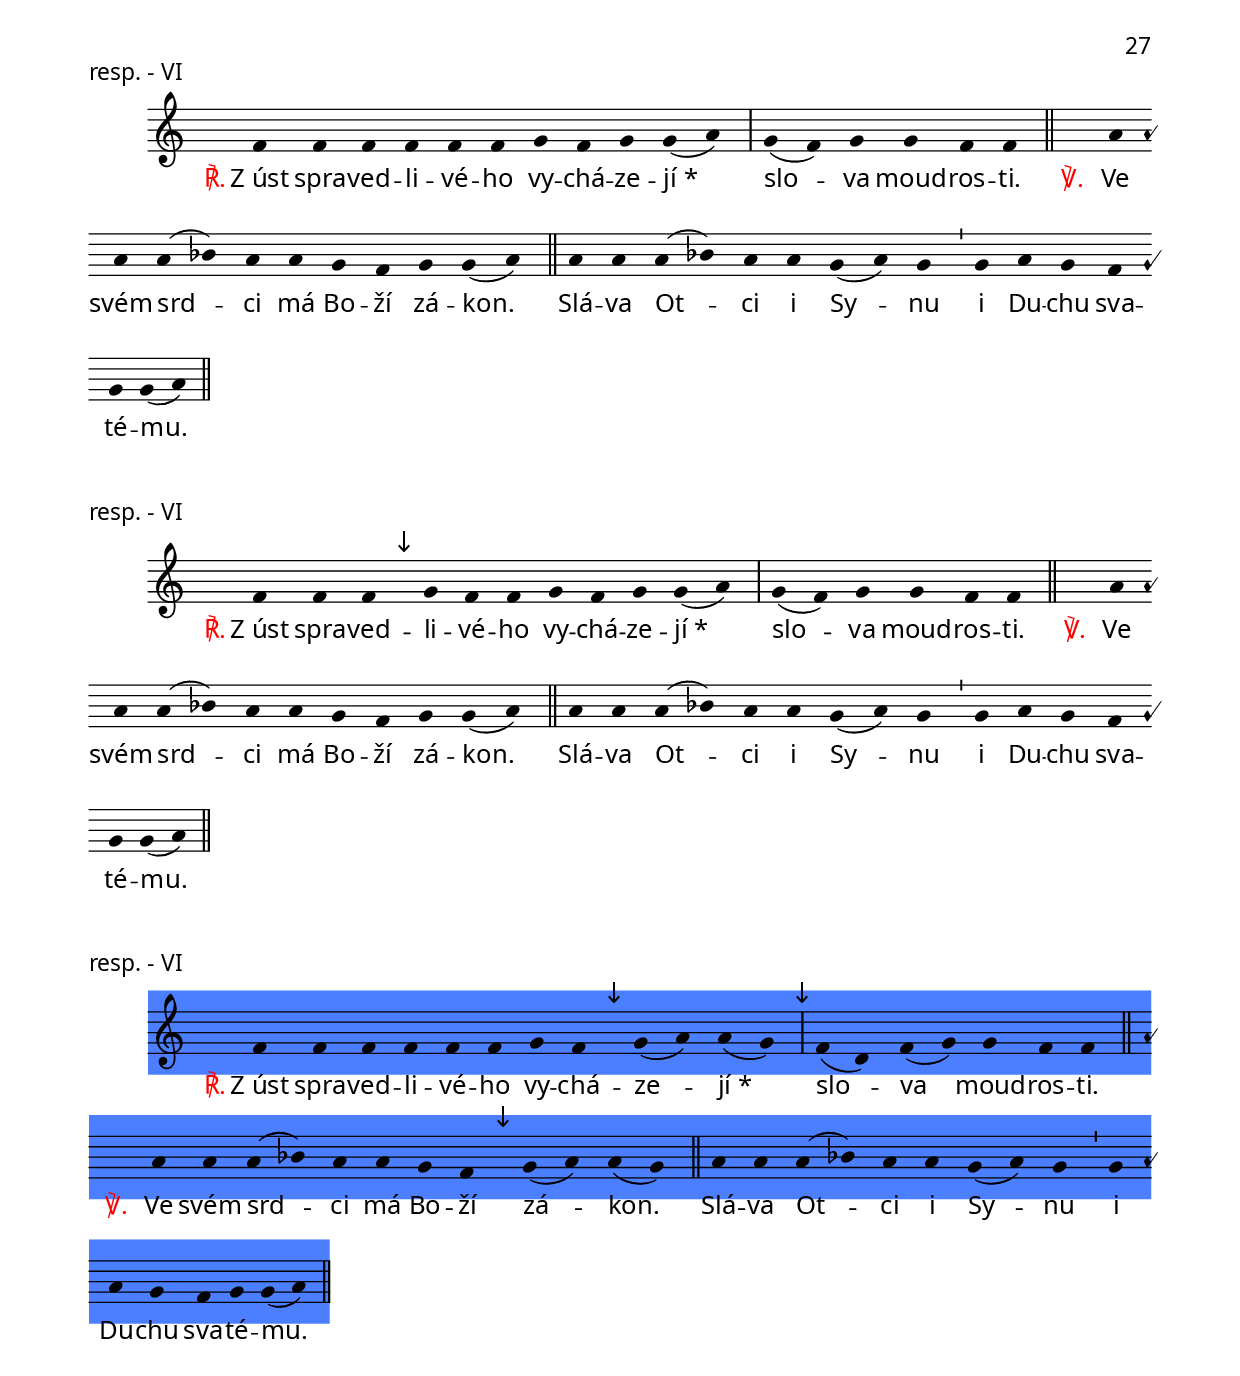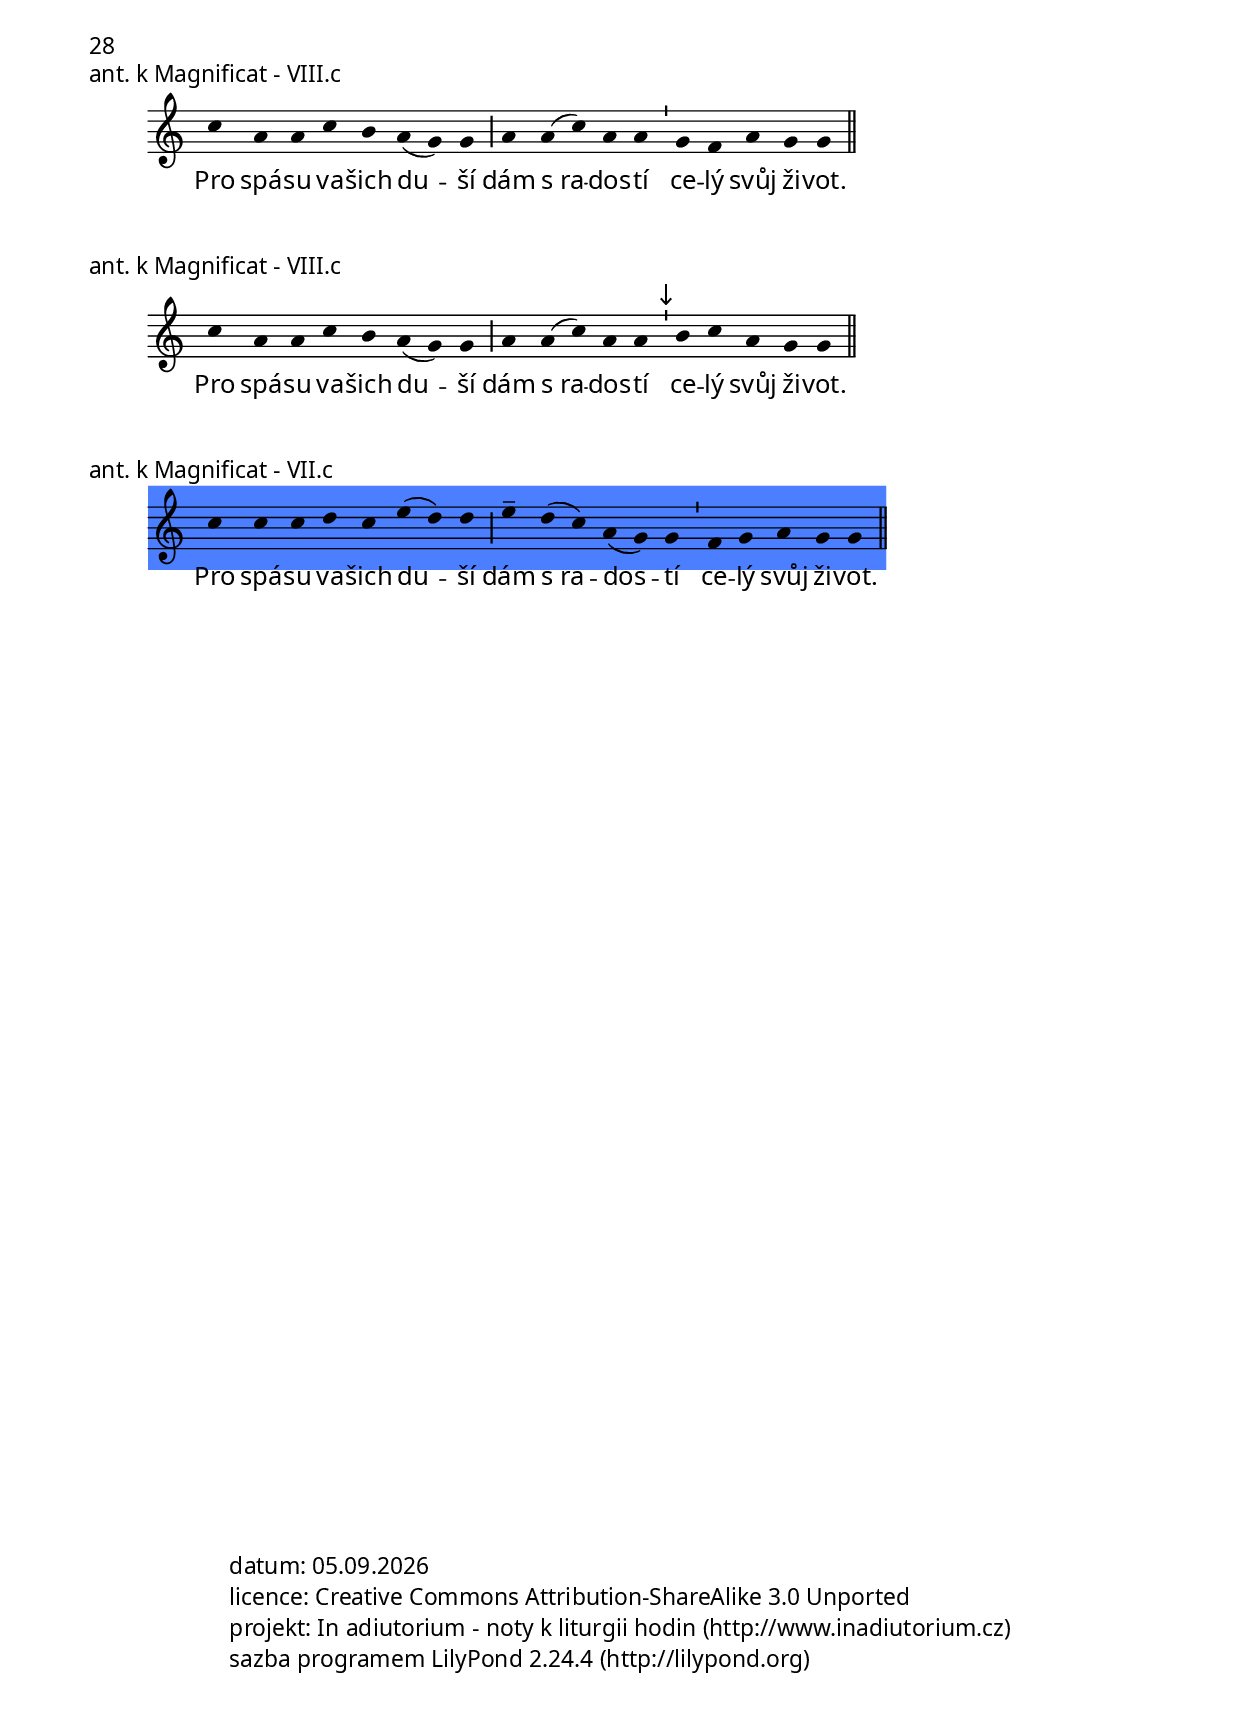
\version "2.19.32"

\include "../../spolecne.ly"
\include "../../../spolecne/reholni.ly"
\include "../../dilyresponsorii.ly"

\header {
  title = \markup\titleSvatek
            "sv. Jana Boska, kněze"
            slavnost
            31.1.
           "vlastní texty o salesiánských svatých"
  composer = "Jakub Pavlík"
}

\markup {\nadpisHodinka {"1. nešpory"}}

\score {
  \relative c'' {
    \choralniRezim
    g4 g f g a a( g) g \barMaior
    c d c c( d c) a( c) \barMin
    c c b c a a f( g) a a( g) g \barFinalis
  }
  \addlyrics {
    Bůh tě po -- zve -- dl z_pra -- chu
    a po -- sa -- dil tě
    me -- zi ve -- li -- ká -- ny
    své -- ho li -- du.
  }
  \header {
    quid = "1. ant."
    modus = "VIII"
    differentia = "G"
    psalmus = "Žalm 113"
    id = "1ne-a1"
    piece = \markup {\sestavTitulek}
  }
}

\score {
  \relative c'' {
    \zvyraznovacSedy
    \choralniRezim
    g4 g f g a a( g) g \barMaior
    c d c c( d c) a( \grace { c) } \barMin
    c c b c \mark\sipka a( g) g f( g) a a( g) g \barFinalis
  }
  \addlyrics {
    Bůh tě po -- zve -- dl z_pra -- chu
    a po -- sa -- dil tě
    me -- zi ve -- li -- ká -- ny
    své -- ho li -- du.
  }
  \header {
    quid = "1. ant."
    modus = "VIII"
    differentia = "G"
    psalmus = "Žalm 113"
    id = "1ne-a1"
    piece = \markup {\sestavTitulek}
  }
}

\score {
  \relative c'' {
    \zvyraznovacModry
    \choralniRezim
    g4 g f g a a( g) g \barMaior
    c d c c( d c) a( \grace { c) } \barMin
    c c b c a( g) g f( g) a \mark\sipka g g \barFinalis
  }
  \addlyrics {
    Bůh tě po -- zve -- dl z_pra -- chu
    a po -- sa -- dil tě
    me -- zi ve -- li -- ká -- ny
    své -- ho li -- du.
  }
  \header {
    quid = "1. ant."
    modus = "VIII"
    differentia = "G"
    psalmus = "Žalm 113"
    id = "1ne-a1"
    piece = \markup {\sestavTitulek}
  }
}

\score {
  \relative c'' {
    \choralniRezim
    g4 g f g a a( g) g \barMaior
    c d c c( d c) \mark\sipka c \barMin
    c c b c a( g) g f( g) a g g \barFinalis
  }
  \addlyrics {
    Bůh tě po -- zve -- dl z_pra -- chu
    a po -- sa -- dil tě
    me -- zi ve -- li -- ká -- ny
    své -- ho li -- du.
  }
  \header {
    quid = "1. ant."
    modus = "VIII"
    differentia = "G"
    psalmus = "Žalm 113"
    id = "1ne-a1"
    piece = \markup {\sestavTitulek}
  }
}

\score {
  \relative c'' {
    \choralniRezim
    g4 g f g a a( g) g \barMaior
    c d c \mark\sipka d d( c) \barMin
    c c b c a( g) g f( g) a g g \barFinalis
  }
  \addlyrics {
    Bůh tě po -- zve -- dl z_pra -- chu
    a po -- sa -- dil tě
    me -- zi ve -- li -- ká -- ny
    své -- ho li -- du.
  }
  \header {
    quid = "1. ant."
    modus = "VIII"
    differentia = "G"
    psalmus = "Žalm 113"
    id = "1ne-a1"
    piece = \markup {\sestavTitulek}
  }
}

\pageBreak

\score {
  \relative c'' {
    \zvyraznovacSedy
    \choralniRezim
    c4 b a a g g \barMin
    a g a f e f( g) \barMaior
    a g a b( c) a \barMin
    c a g f( g) a( g) g \barFinalis
  }
  \addlyrics {
    V_to -- bě dal Hos -- po -- din
    hla -- do -- vě -- jí -- cím chléb,
    si -- rot -- kům ot -- ce,
    mlá -- de -- ži pří -- te -- le.
  }
  \header {
    quid = "2. ant."
    modus = "VIII"
    differentia = "c"
    psalmus = "Žalm 146"
    id = "1ne-a2"
    piece = \markup {\sestavTitulek}
  }
}

\score {
  \relative c'' {
    \zvyraznovacModry
    \choralniRezim
    c4 b a a g g \barMin
    a g a f e f( g) \barMaior
    a g a \mark\sipka a( c) c \barMin
    c b a g( a) a( g) g \barFinalis
  }
  \addlyrics {
    V_to -- bě dal Hos -- po -- din
    hla -- do -- vě -- jí -- cím chléb,
    si -- rot -- kům ot -- ce,
    mlá -- de -- ži pří -- te -- le.
  }
  \header {
    quid = "2. ant."
    modus = "VIII"
    differentia = "c"
    psalmus = "Žalm 146"
    id = "1ne-a2"
    piece = \markup {\sestavTitulek}
  }
}

\score {
  \relative c'' {
    \choralniRezim
    c4 b a a g g \barMin
    \mark\sipka a a a f e f( g) \barMaior
    a b c a( g) g \barMin
    a g f g( a) a( g) g \barFinalis
  }
  \addlyrics {
    V_to -- bě dal Hos -- po -- din
    hla -- do -- vě -- jí -- cím chléb,
    si -- rot -- kům ot -- ce,
    mlá -- de -- ži pří -- te -- le.
  }
  \header {
    quid = "2. ant."
    modus = "VIII"
    differentia = "c"
    psalmus = "Žalm 146"
    id = "1ne-a2"
    piece = \markup {\sestavTitulek}
  }
}

\pageBreak

\score {
  \relative c'' {
    \choralniRezim
    g4 g f g a( c b) c( d) d \barMaior
    d d d d( e c) c \barMin
    d c a( g) g \barMaior
    a a a a c d c b a( g) g \barFinalis
  }
  \addlyrics {
    Bůh tě v_círk -- vi po -- vo -- lal
    k_chvá -- le a slá -- vě
    své -- ho jmé -- na,
    a -- by zje -- vil mlá -- de -- ži svou lás -- ku.
  }
  \header {
    quid = "3. ant."
    modus = "VII"
    differentia = "a"
    psalmus = "Ef 1"
    id = "1ne-a3"
    piece = \markup {\sestavTitulek}
  }
}

\score {
  \relative c'' {
    \choralniRezim
    g4 g f g a( c b) c( d) d \barMaior
    d d d d( e c) c \barMin
    d \mark\sipka b c( a) a \barMaior
    c c c c c d c b a( g) g \barFinalis
  }
  \addlyrics {
    Bůh tě v_círk -- vi po -- vo -- lal
    k_chvá -- le a slá -- vě
    své -- ho jmé -- na,
    a -- by zje -- vil mlá -- de -- ži svou lás -- ku.
  }
  \header {
    quid = "3. ant."
    modus = "VII"
    differentia = "a"
    psalmus = "Ef 1"
    id = "1ne-a3"
    piece = \markup {\sestavTitulek}
  }
}

\score {
  \relative c'' {
    \choralniRezim
    a4 a a a d( c) c( d) d \barMaior
    d d d c( d) a \barMin
    g a c( b a) a \barMaior
    c c c c d c b g c( a) a \barFinalis
  }
  \addlyrics {
    Bůh tě v_círk -- vi po -- vo -- lal
    k_chvá -- le a slá -- vě
    své -- ho jmé -- na,
    a -- by zje -- vil mlá -- de -- ži svou lás -- ku.
  }
  \header {
    quid = "3. ant."
    modus = "IV alt"
    differentia = "A"
    psalmus = "Ef 1"
    id = "1ne-a3"
    piece = \markup {\sestavTitulek}
  }
}

\score {
  \relative c'' {
    \zvyraznovacZeleny
    \choralniRezim
    a4 a a a d( c) c( d) d \barMaior
    d d d \mark\sipka c( a) a \barMin
    b g g( a) a \barMaior
    f g a b c a g a g g \barFinalis
  }
  \addlyrics {
    Bůh tě v_círk -- vi po -- vo -- lal
    k_chvá -- le a slá -- vě
    své -- ho jmé -- na,
    a -- by zje -- vil mlá -- de -- ži svou lás -- ku.
  }
  \header {
    quid = "3. ant."
    modus = "VII"
    differentia = "a"
    psalmus = "Ef 1"
    id = "1ne-a3"
    piece = \markup {\sestavTitulek}
  }
}

\score {
  \relative c' {
    \choralniRezim
    f4 f f f f( a) a( g) g \barMaior
  }
  \addlyrics {
    Bůh tě v_círk -- vi po -- vo -- lal
    k_chvá -- le a slá -- vě
    své -- ho jmé -- na,
    a -- by zje -- vil mlá -- de -- ži svou lás -- ku.
  }
  \header {
    quid = "3. ant."
    modus = "I"
    differentia = "f"
    psalmus = "Ef 1"
    id = "1ne-a3"
    piece = \markup {\sestavTitulek}
  }
}

\score {
  \relative c'' {
    \choralniRezim
    g4 g g g g( a) g g \barMin
    a c c b( g) g a g f( g) g \barMaior
    a c c c b a g a g g \barFinalis
  }
  \addlyrics {
    Bůh tě v_círk -- vi po -- vo -- lal
    k_chvá -- le a slá -- vě
    své -- ho jmé -- na,
    a -- by zje -- vil mlá -- de -- ži svou lás -- ku.
  }
  \header {
    quid = "3. ant."
    modus = "VIII"
    differentia = "G"
    psalmus = "Ef 1"
    id = "1ne-a3"
    piece = \markup {\sestavTitulek}
  }
}

\score {
  \relative c'' {
    \choralniRezim
    g4 g g g a c c \barMin
    d c d d( e) d c b c( a) a \barMaior
    c c c c b a g a g g \barFinalis
  }
  \addlyrics {
    Bůh tě v_círk -- vi po -- vo -- lal
    k_chvá -- le a slá -- vě
    své -- ho jmé -- na,
    a -- by zje -- vil mlá -- de -- ži svou lás -- ku.
  }
  \header {
    quid = "3. ant."
    modus = "VIII"
    differentia = "G"
    psalmus = "Ef 1"
    id = "1ne-a3"
    piece = \markup {\sestavTitulek}
  }
}

\score {
  \relative c'' {
    \zvyraznovacModry
    \choralniRezim
    g4 g \mark\sipka f g a c c \barMin
    d c d d( e) d c b c( a) a \barMaior
    c c c c b a g a g g \barFinalis
  }
  \addlyrics {
    Bůh tě v_círk -- vi po -- vo -- lal
    k_chvá -- le a slá -- vě
    své -- ho jmé -- na,
    a -- by zje -- vil mlá -- de -- ži svou lás -- ku.
  }
  \header {
    quid = "3. ant."
    modus = "VIII"
    differentia = "G"
    psalmus = "Ef 1"
    id = "1ne-a3"
    piece = \markup {\sestavTitulek}
  }
}

\score {
  \relative c'' {
    \choralniRezim
    g4 g f g a c c \barMin
    d c \mark\sipka c d( e) d c b \mark\sipka a( g) g \barMaior
    a a a a c a g f g g \barFinalis
  }
  \addlyrics {
    Bůh tě v_círk -- vi po -- vo -- lal
    k_chvá -- le a slá -- vě
    své -- ho jmé -- na,
    a -- by zje -- vil mlá -- de -- ži svou lás -- ku.
  }
  \header {
    quid = "3. ant."
    modus = "VIII"
    differentia = "G"
    psalmus = "Ef 1"
    id = "1ne-a3"
    piece = \markup {\sestavTitulek}
  }
}

\pageBreak

\score {
  \relative c' {
    \choralniRezim

    % R
    \neviditelna f
    f4 f f g f g g( a) \barMax
    a g a g f g f f \barFinalis

    % V
    \neviditelna a
    a g f g( a) a \barMax
    % Slava
    \respVIdoxologie \barFinalis
  }
  \addlyrics {
    \Response Bůh si ho za -- mi -- lo -- val_*
    a za -- hr -- nul ho po -- cta -- mi.
    \Verse O -- děl ho slá -- vou.
    \textRespDoxologie
  }
  \header {
    quid = "resp."
    modus = "VI"
    id = "1ne-r"
    piece = \markup {\sestavTitulekResp}
  }
}

\score {
  \relative c' {
    \zvyraznovacSedy
    \choralniRezim

    % R
    \neviditelna f
    f4 f f g f g g( a) \barMax
    a g a g f g f f \barFinalis

    % V
    \neviditelna a
    a g f \mark\sipka g g( a) \barMax
    % Slava
    \respVIdoxologie \barFinalis
  }
  \addlyrics {
    \Response Bůh si ho za -- mi -- lo -- val_*
    a za -- hr -- nul ho po -- cta -- mi.
    \Verse O -- děl ho slá -- vou.
    \textRespDoxologie
  }
  \header {
    quid = "resp."
    modus = "VI"
    id = "1ne-r"
    piece = \markup {\sestavTitulekResp}
  }
}

\score {
  \relative c' {
    \zvyraznovacModry
    \choralniRezim

    % R
    \neviditelna f
    f4 f f g f g g( a) \barMax
    a g a g f g f f \barFinalis

    % V
    \neviditelna a
    \mark\sipka a( bes) a g g( a) a( g) \barFinalis
    % Slava
    \respVIdoxologie \barFinalis
  }
  \addlyrics {
    \Response Bůh si ho za -- mi -- lo -- val_*
    a za -- hr -- nul ho po -- cta -- mi.
    \Verse O -- děl ho slá -- vou.
    \textRespDoxologie
  }
  \header {
    quid = "resp."
    modus = "VI"
    id = "1ne-r"
    piece = \markup {\sestavTitulekResp}
  }
}

\pageBreak

\score {
  \relative c' {
    \choralniRezim
    f4 f f g( a) a \barMin
    a a g a g( f) f \barMin
    g a f e f d d \barFinalis
  }
  \addlyrics {
    Ce -- lý svůj ži -- vot
    a všech -- ny své sí -- ly
    dám do služ -- by mlá -- de -- ži.
  }
  \header {
    quid = "ant. k Magnificat"
    modus = "I"
    differentia = "f"
    psalmus = ""
    id = "1ne-am"
    piece = \markup {\sestavTitulekBezZalmu}
  }
}

\score {
  \relative c' {
    \choralniRezim
    f4 f f g( a) a \barMin
    a a g a g( f) f \barMin
    g \mark\sipka g f e d d d \barFinalis
  }
  \addlyrics {
    Ce -- lý svůj ži -- vot
    a všech -- ny své sí -- ly
    dám do služ -- by mlá -- de -- ži.
  }
  \header {
    quid = "ant. k Magnificat"
    modus = "I"
    differentia = "f"
    psalmus = ""
    id = "1ne-am"
    piece = \markup {\sestavTitulekBezZalmu}
  }
}

\score {
  \relative c' {
    \choralniRezim
    f4 f f g( a) a
    a g f g g( f) f \barMin
    f d f g g f f \barFinalis
  }
  \addlyrics {
    Ce -- lý svůj ži -- vot
    a všech -- ny své sí -- ly
    dám do služ -- by mlá -- de -- ži.
  }
  \header {
    quid = "ant. k Magnificat"
    modus = "VI"
    differentia = "f"
    psalmus = ""
    id = "1ne-am"
    piece = \markup {\sestavTitulekBezZalmu}
  }
}

\score {
  \relative c' {
    \zvyraznovacModry
    \choralniRezim
    f4 f f g( a) g \barMin
    f g a f g g \barMaior
    f d f g g f f \barFinalis
  }
  \addlyrics {
    Ce -- lý svůj ži -- vot
    a všech -- ny své sí -- ly
    dám do služ -- by mlá -- de -- ži.
  }
  \header {
    quid = "ant. k Magnificat"
    modus = "VI"
    differentia = "f"
    psalmus = ""
    id = "1ne-am"
    piece = \markup {\sestavTitulekBezZalmu}
  }
}

\score {
  \relative c' {
    \choralniRezim
    f4 f f g( a) g \barMin
    a a g f e( f d c) c \barMaior
    d f g a g f f \barFinalis
  }
  \addlyrics {
    Ce -- lý svůj ži -- vot
    a všech -- ny své sí -- ly
    dám do služ -- by mlá -- de -- ži.
  }
  \header {
    quid = "ant. k Magnificat"
    modus = "VI"
    differentia = "f"
    psalmus = ""
    id = "1ne-am"
    piece = \markup {\sestavTitulekBezZalmu}
  }
}

\score {
  \relative c' {
    \key f \major
    \choralniRezim
    f4 g a f f \barMin
    f bes bes bes a( g) f \barMaior
    e f g a g f f \barFinalis
  }
  \addlyrics {
    Ce -- lý svůj ži -- vot
    a všech -- ny své sí -- ly
    dám do služ -- by mlá -- de -- ži.
  }
  \header {
    quid = "ant. k Magnificat"
    modus = "VI"
    differentia = "F"
    psalmus = ""
    id = "1ne-am"
    piece = \markup {\sestavTitulekBezZalmu}
  }
}

\score {
  \relative c'' {
    \choralniRezim
    c4 c c c( d) d d c a c b( a) g \barMin
    a g f a a g g \barFinalis
  }
  \addlyrics {
    Ce -- lý svůj ži -- vot a všech -- ny své sí -- ly
    dám do služ -- by mlá -- de -- ži.
  }
  \header {
    quid = "ant. k Magnificat"
    modus = "VIII"
    differentia = "c"
    psalmus = ""
    id = "1ne-am"
    piece = \markup {\sestavTitulekBezZalmu}
  }
}

\score {
  \relative c' {
    \choralniRezim
    f4 f f f( g) g \barMin
    g a g a g( f) f \barMaior
    e f g a g f f \barFinalis
  }
  \addlyrics {
    Ce -- lý svůj ži -- vot
    a všech -- ny své sí -- ly
    dám do služ -- by mlá -- de -- ži.
  }
  \header {
    quid = "ant. k Magnificat"
    modus = "VI"
    differentia = "F"
    psalmus = ""
    id = "1ne-am"
    piece = \markup {\sestavTitulekBezZalmu}
  }
}

\score {
  \relative c'' {
    \choralniRezim
    c4 c c b( a) g \barMin
    g c d e d d \barMaior
    c a c b a g g \barFinalis
  }
  \addlyrics {
    Ce -- lý svůj ži -- vot
    a všech -- ny své sí -- ly
    dám do služ -- by mlá -- de -- ži.
  }
  \header {
    quid = "ant. k Magnificat"
    modus = "VII"
    differentia = "c"
    psalmus = ""
    id = "1ne-am"
    piece = \markup {\sestavTitulekBezZalmu}
  }
}

\score {
  \relative c'' {
    \choralniRezim
    c4 c c d( e) d \barMin
    c d c b a( g) g \barMaior
    a a c b a g g \barFinalis
  }
  \addlyrics {
    Ce -- lý svůj ži -- vot
    a všech -- ny své sí -- ly
    dám do služ -- by mlá -- de -- ži.
  }
  \header {
    quid = "ant. k Magnificat"
    modus = "VII"
    differentia = "c"
    psalmus = ""
    id = "1ne-am"
    piece = \markup {\sestavTitulekBezZalmu}
  }
}

\score {
  \relative c'' {
    \choralniRezim
    g4 a c c( d) d \barMin
    c d e c d d \barMaior
    c a c b g a a \barFinalis
  }
  \addlyrics {
    Ce -- lý svůj ži -- vot
    a všech -- ny své sí -- ly
    dám do služ -- by mlá -- de -- ži.
  }
  \header {
    quid = "ant. k Magnificat"
    modus = "IV alt"
    differentia = "A"
    psalmus = ""
    id = "1ne-am"
    piece = \markup {\sestavTitulekBezZalmu}
  }
}

\pageBreak

\markup\italic{Nebo:}

\markup\justify{
  Mírně odlišný překlad antifony, která figuruje ve společných textech o vychovatelích -
  "commune/commune_reholnikatd.ly#vych-amag"
}

\score {
  \relative c'' {
    \zvyraznovacModry
    \choralniRezim
    g4 g( c) c \barMin c c c c c( d) c c b( c) a g g \barMaior
    a a g( a) g \barMin a a g f g a a( g) g \barMaior
    c d c d e d c( b a4.) a \barMin g4( f) a g g \barFinalis
  }
  \addlyrics {
    Můj sy -- nu,
    za -- cho -- vá -- vej pří -- ka -- zy své -- ho ot -- ce,
    ne -- po -- hr -- dej na -- u -- če -- ní -- mi své mat -- ky
    a u -- cho -- vá -- vej je stá -- le ve svém srd -- ci.
  }
  \header {
    quid = "ant. k Magnificat"
    modus = "VIII"
    differentia = "G"
    psalmus = ""
    fial = "commune/commune_reholnikatd.ly#vych-amag?jiny text&-aleluja"
    id = "1ne-am2"
    piece = \markup {\sestavTitulekBezZalmu}
  }
}

\pageBreak

\markup {\nadpisHodinka {"kompletář"}}

\markup\justify\italic{
  Modlitba před spaním jako v neděli. Může být ukončena
  antifonou \upright{Pod ochranu tvou} (\upright{Sub tuum praesidium confugimus})
  nebo: \upright{Maria, Panno mocná}.
}

\markup\wordwrap\italic{
  Samotný text antifony \upright{Maria, Panno mocná} v salesiánském propriu obsažen není, její znalost se zřejmě předpokládá.
  Pro zhudebnění byl použit text nalezený na \sans\with-url #"http://www.modlitba.cz/modlitba-v-zivote/seznam-modliteb/rozdeleni-modliteb-podle-adresata-podle-toho-ke-komu-se-modlitbou-obracime/k-panne-marii/" {www.modlitba.cz}
}

\markup\justify{
  Jak jsem upravoval novodobý tkzv. tonus simplex Salve Regina
  i pro ten nepěkný český text otištěný v Denní modlitbě církve,
  přišla mi slina na to, ze stejné vody uvařit i nápěv pro
  \italic{Maria, Panno mocná.}
  A vzhledem k době vzniku té modlitby ráz použitého nápěvu snad i celkem sedí.
}

\markup\justify{
  K otázce závěrečného amen:
  v antifonách sice není moc obvyklé, ale Zdrávas Maria
  ho i v českém breviáři má (jakožto populární modlitba, ke které
  amen neodmyslitelně patří). Analogicky by tedy asi mělo být zachováno i zde.
  Na druhou stranu \with-url #"https://www.youtube.com/watch?v=9lgXDnHBh9g" {
    sestry salesiánky zpívají italsky bez amen.
  }
}

\markup\justify{
  K textu:
  žádný oficiální salesiánský jsem dosud nenašel, knížka modliteb pro salesiánskou
  rodinu tuto modlitbu neobsahuje.
  Zatím nejoficiálněji salesiánské znění, co mám,
  je z (salesiány vydávané) mobilní aplikace Izidoor:
  \italic{
    Maria, Panno mocná,
    ty velká a slavná záštito
    svaté církve,
    ty podivuhodná
    pomocnice křesťanů,
    \bold{ty hrozná jako vojsko seřazené k bitvě,}
    \bold{ty, která} samojediná jsi potřela
    všechny bludy na celém světě.
    Ochraň nás před nepřítelem v našich úzkostech,
    v našich zápasech a v našich tísních,
    a v hodině smrti
    přijmi naši duši do ráje.
    Amen.
  }
}

\score {
  \relative c' {
    \choralniRezim
    e4 c e g g a g \barMaior
    g g( a) g a c b a g g \barMin
    c,( d f) e d( c) c \barFinalis
    g' a c c d c \barMin
    d f e d c a a \barMaior
    a f g g a g f f( g) f f \barMin
    e d c( d) c d f e d( c) c \barFinalis
    g'( a c) d( c) c \barMin
    c b c a g f g a g g \barMaior
    a g f e d c e f g g \barFinalis
    g g f e d( c) d \barMin
    d d c d f e d c c \barFinalis
  }
  \addlyrics {
    Ma -- ri -- a, Pan -- no moc -- ná,
    ty vel -- ká a slav -- ná zá -- šti -- to
    sva -- té Cír -- kve;
    ty po -- di -- vu -- hod -- ná
    po -- moc -- ni -- ce křes -- ťa -- nů;
    ty sa -- mo -- je -- di -- ná jsi po -- tře -- la
    všech -- ny blu -- dy na ce -- lém svě -- tě;
    o -- chraň
    nás před ne -- pří -- te -- lem v_na -- šich úz -- ko -- stech,
    v_na -- šich zá -- pa -- sech a v_na -- šich tís -- ních,
    a v_ho -- di -- ně smr -- ti
    při -- jmi na -- ši du -- ši do rá -- je.
    A -- men. % nechat? vypustit? v antifonach nebyva
  }
  \header {
    % text z http://www.modlitba.cz/modlitba-v-zivote/seznam-modliteb/rozdeleni-modliteb-podle-adresata-podle-toho-ke-komu-se-modlitbou-obracime/k-panne-marii/
    % protože v propriu se na modlitbu pouze odkazuje, ale není otištěna
    quid = "ant."
    modus = "V"
    differentia = ""
    psalmus = ""
    id = "pannomocna"
    piece = \markup {\sestavTitulekBezZalmu}
  }
}

\score {
  \relative c' {
    \zvyraznovacModry
    \choralniRezim
    e4 c e g g a g \barMaior
    g g( a) g a c b a g g \barMin
    c,( d f) e d( c) c \barFinalis
    g' a c c d c \barMin
    \mark\sipka c d c b a g g \barMaior
    \mark\sipka g f g g a g f \mark\sipka e d e \barMin
    \mark\sipka c d d( e) e d f e d( c) c \barFinalis
    g'( a c) d( c) c \barMin
    c b c a g f g a g g \barMaior
    a g f e d c e f g g \barFinalis
    g g f e d( c) d \barMin
    d d c d f e d c c \barFinalis
  }
  \addlyrics {
    Ma -- ri -- a, Pan -- no moc -- ná,
    ty vel -- ká a slav -- ná zá -- šti -- to
    sva -- té Cír -- kve;
    ty po -- di -- vu -- hod -- ná
    po -- moc -- ni -- ce křes -- ťa -- nů;
    ty sa -- mo -- je -- di -- ná jsi po -- tře -- la
    všech -- ny blu -- dy na ce -- lém svě -- tě;
    o -- chraň
    nás před ne -- pří -- te -- lem v_na -- šich úz -- ko -- stech,
    v_na -- šich zá -- pa -- sech a v_na -- šich tís -- ních,
    a v_ho -- di -- ně smr -- ti
    při -- jmi na -- ši du -- ši do rá -- je.
    A -- men. % nechat? vypustit? v antifonach nebyva
  }
  \header {
    % text z http://www.modlitba.cz/modlitba-v-zivote/seznam-modliteb/rozdeleni-modliteb-podle-adresata-podle-toho-ke-komu-se-modlitbou-obracime/k-panne-marii/
    % protože v propriu se na modlitbu pouze odkazuje, ale není otištěna
    quid = "ant."
    modus = "V"
    differentia = ""
    psalmus = ""
    id = "pannomocna"
    piece = \markup {\sestavTitulekBezZalmu}
  }
}

\score {
  \relative c' {
    \choralniRezim
    e4 c e g g a g \barMaior
    g g( a) g a c b a g g \barMin
    \mark\sipka c,( d e) f( e) d( c) c \barFinalis
    g' a c c d c \barMin
    c d c b a g g \barMaior
    g f g g a g f e d e \barMin
    c d d( e) e d f e d( c) c \barFinalis
    g'( a c) d( c) c \barMin
    c b c a g f g a g g \barMaior
    a g f e d c e f g g \barFinalis
    g g f e d( c) d \barMin
    d d c d f e d c c \barFinalis
  }
  \addlyrics {
    Ma -- ri -- a, Pan -- no moc -- ná,
    ty vel -- ká a slav -- ná zá -- šti -- to
    sva -- té Cír -- kve;
    ty po -- di -- vu -- hod -- ná
    po -- moc -- ni -- ce křes -- ťa -- nů;
    ty sa -- mo -- je -- di -- ná jsi po -- tře -- la
    všech -- ny blu -- dy na ce -- lém svě -- tě;
    o -- chraň
    nás před ne -- pří -- te -- lem v_na -- šich úz -- ko -- stech,
    v_na -- šich zá -- pa -- sech a v_na -- šich tís -- ních,
    a v_ho -- di -- ně smr -- ti
    při -- jmi na -- ši du -- ši do rá -- je.
    A -- men. % nechat? vypustit? v antifonach nebyva
  }
  \header {
    % text z http://www.modlitba.cz/modlitba-v-zivote/seznam-modliteb/rozdeleni-modliteb-podle-adresata-podle-toho-ke-komu-se-modlitbou-obracime/k-panne-marii/
    % protože v propriu se na modlitbu pouze odkazuje, ale není otištěna
    quid = "ant."
    modus = "V"
    differentia = ""
    psalmus = ""
    id = "pannomocna"
    piece = \markup {\sestavTitulekBezZalmu}
  }
}

\pageBreak

\markup {\nadpisHodinka {"invitatorium"}}

\score {
  \relative c'' {
    \choralniRezim
    c4 a a c c c b a g( a) g \barMaior
    f g a( c) c b c a g g \barFinalis
  }
  \addlyrics {
    Ve svá -- tek sva -- té -- ho Ja -- na Bos -- ka
    chval -- me Pá -- na, na -- še -- ho Bo -- ha.
  }
  \header {
    quid = "ant."
    modus = "VIII"
    differentia = "c"
    psalmus = ""
    id = "invit"
    piece = \markup {\sestavTitulekBezZalmu}
  }
}

\score {
  \relative c'' {
    \choralniRezim
    c4( d e) d( c) c( d) \barMin
    c a a c b g( a) g \barMaior
    f g a( c) c b c a g g \barFinalis
  }
  \addlyrics {
    Ve svá -- tek
    sva -- té -- ho Ja -- na Bos -- ka
    chval -- me Pá -- na, na -- še -- ho Bo -- ha.
  }
  \header {
    quid = "ant."
    modus = "VII"
    differentia = "c"
    psalmus = ""
    id = "invit"
    piece = \markup {\sestavTitulekBezZalmu}
  }
}

\score {
  \relative c'' {
    \zvyraznovacModry
    \choralniRezim
    c4( d e) d( c) c( d) \barMin
    c a a c b \mark\sipka a( g) g \barMaior
    a c b( c a4.) a \barMin
    g4 f a g g \barFinalis
  }
  \addlyrics {
    Ve svá -- tek
    sva -- té -- ho Ja -- na Bos -- ka
    chval -- me Pá -- na,
    na -- še -- ho Bo -- ha.
  }
  \header {
    quid = "ant."
    modus = "VII"
    differentia = "c"
    psalmus = ""
    id = "invit"
    piece = \markup {\sestavTitulekBezZalmu}
  }
}

\score {
  \relative c'' {
    \choralniRezim
    c4( d e) d( c) c( d) \barMin
    c a a c b a( g) g \barMaior
    a c b( c a4.) a \barMin
    g4 f a \mark\sipka a( g) g \barFinalis
  }
  \addlyrics {
    Ve svá -- tek
    sva -- té -- ho Ja -- na Bos -- ka
    chval -- me Pá -- na,
    na -- še -- ho Bo -- ha.
  }
  \header {
    quid = "ant."
    modus = "VII"
    differentia = "c"
    psalmus = ""
    id = "invit"
    piece = \markup {\sestavTitulekBezZalmu}
  }
}

\score {
  \relative c'' {
    \choralniRezim
    c4( d e) d( c) c( d) \barMin
    c a a c b a( g) g \barMaior
    a c b( c a4.) a \barMin
    \mark\sipka a4 g f g( a g) g \barFinalis
  }
  \addlyrics {
    Ve svá -- tek
    sva -- té -- ho Ja -- na Bos -- ka
    chval -- me Pá -- na,
    na -- še -- ho Bo -- ha.
  }
  \header {
    quid = "ant."
    modus = "VII"
    differentia = "c"
    psalmus = ""
    id = "invit"
    piece = \markup {\sestavTitulekBezZalmu}
  }
}

\markup\justify{
  Melodie (velmi) volně podle \cantusid-link "001086"
}
\score {
  \relative c' {
    \choralniRezim
    e4( f g) g( a) g \barMin
    a b a g f g( f e) e \barMaior
    f( g) f g( a) g \barMin
    g f e d( e) e \barFinalis
  }
  \addlyrics {
    Ve svá -- tek
    sva -- té -- ho Ja -- na Bos -- ka
    chval -- me Pá -- na,
    na -- še -- ho Bo -- ha.
  }
  \header {
    quid = "ant."
    modus = "IV"
    differentia = "E"
    psalmus = ""
    id = "invit"
    piece = \markup {\sestavTitulekBezZalmu}
  }
}

\pageBreak

\markup {\nadpisHodinka {"modlitba se čtením"}}

\score {
  \relative c'' {
    \zvyraznovacModry
    \choralniRezim
    c4 c d d( e) d d f e c( d) d \barMaior
    d e d c( b) a( g) \barMin
    a g f a a g g \barFinalis
  }
  \addlyrics {
    Bůh mu dal moud -- rost a pro -- zí -- ra -- vost
    a srd -- ce vel -- ké
    ja -- ko moř -- ské po -- bře -- ží.
  }
  \header {
    quid = "1. ant."
    modus = "VII"
    differentia = "c"
    psalmus = "Žalm 21"
    fial = "reholni/OCD/ocd_1015terezieodjezise.ly#1ne-a3?volne"
    id = "mc-a1"
    piece = \markup {\sestavTitulek}
  }
}

\pageBreak

\score {
  \relative c' {
    \choralniRezim
    d4 d f e d c( d) c c \barMaior
    d c d d( f) f \barMin
    e( f) d c d d \barFinalis
  }
  \addlyrics {
    Vě -- řil pro -- ti vší na -- dě -- ji
    a stal se ot -- cem
    mno -- ha ná -- ro -- dů.
  }
  \header {
    quid = "2. ant."
    modus = "II"
    differentia = "D"
    psalmus = "Žalm 92-I"
    id = "mc-a2"
    piece = \markup {\sestavTitulek}
  }
}

\score {
  \relative c' {
    \choralniRezim
    d4 d f e d c( d) c c \barMaior
    d c d d( f) f \barMin
    \mark\sipka e( f d) d c d d \barFinalis
  }
  \addlyrics {
    Vě -- řil pro -- ti vší na -- dě -- ji
    a stal se ot -- cem
    mno -- ha ná -- ro -- dů.
  }
  \header {
    quid = "2. ant."
    modus = "II"
    differentia = "D"
    psalmus = "Žalm 92-I"
    id = "mc-a2"
    piece = \markup {\sestavTitulek}
  }
}

\score {
  \relative c' {
    \choralniRezim
    d4 d f e d c( d) c c \barMaior
    d c d \mark\sipka f g f e c d d \barFinalis
  }
  \addlyrics {
    Vě -- řil pro -- ti vší na -- dě -- ji
    a stal se ot -- cem mno -- ha ná -- ro -- dů.
  }
  \header {
    quid = "2. ant."
    modus = "II"
    differentia = "D"
    psalmus = "Žalm 92-I"
    id = "mc-a2"
    piece = \markup {\sestavTitulek}
  }
}

\score {
  \relative c' {
    \zvyraznovacModry
    \choralniRezim
    d4 d f e d c( d) c c \barMaior
    d c d \mark\sipka f f e d c d d \barFinalis
  }
  \addlyrics {
    Vě -- řil pro -- ti vší na -- dě -- ji
    a stal se ot -- cem mno -- ha ná -- ro -- dů.
  }
  \header {
    quid = "2. ant."
    modus = "II"
    differentia = "D"
    psalmus = "Žalm 92-I"
    id = "mc-a2"
    piece = \markup {\sestavTitulek}
  }
}

\score {
  \relative c' {
    \choralniRezim
    d4 d f e d c( d) c c \barMaior
    d c d \mark\sipka f e f g f d d \barFinalis
  }
  \addlyrics {
    Vě -- řil pro -- ti vší na -- dě -- ji
    a stal se ot -- cem mno -- ha ná -- ro -- dů.
  }
  \header {
    quid = "2. ant."
    modus = "II"
    differentia = "D"
    psalmus = "Žalm 92-I"
    id = "mc-a2"
    piece = \markup {\sestavTitulek}
  }
}

\score {
  \relative c' {
    \choralniRezim
    f4 f e c e f d d \barMin
    c d d( f) f \barMaior
    g f e f d c( d) d \barFinalis
  }
  \addlyrics {
    Dů -- vě -- řo -- val v_Hos -- po -- di -- na,
    ko -- nal dob -- ro;
    do něj vlo -- žil svou ra -- dost.
  }
  \header {
    quid = "3. ant."
    modus = "II"
    differentia = "D"
    psalmus = "Žalm 92-II"
    id = "mc-a3"
    piece = \markup {\sestavTitulek}
  }
}

\score {
  \relative c' {
    \zvyraznovacModry
    \choralniRezim
    \mark\sipka d4 d d d f e d c \barMin
    c d d( f) f \barMaior
    g f e f d c( d) d \barFinalis
  }
  \addlyrics {
    Dů -- vě -- řo -- val v_Hos -- po -- di -- na,
    ko -- nal dob -- ro;
    do něj vlo -- žil svou ra -- dost.
  }
  \header {
    quid = "3. ant."
    modus = "II"
    differentia = "D"
    psalmus = "Žalm 92-II"
    id = "mc-a3"
    piece = \markup {\sestavTitulek}
  }
}

\score {
  \relative c' {
    \choralniRezim
    d4 d d d f e d c \barMin
    f g g( a) a \barMaior
    g f g a g g( f) f \barFinalis
  }
  \addlyrics {
    Dů -- vě -- řo -- val v_Hos -- po -- di -- na,
    ko -- nal dob -- ro;
    do něj vlo -- žil svou ra -- dost.
  }
  \header {
    quid = "3. ant."
    modus = "VI"
    differentia = "F"
    psalmus = "Žalm 92-II"
    id = "mc-a3"
    piece = \markup {\sestavTitulek}
  }
}

\pageBreak

\score {
  \relative c' {
    \choralniRezim
    d4( f) d d c( d) d( f) f \barMin
    g f g g( a) a \barMaior
    a a g( f) e( d) d \barMin
    e d c e f d d \barFinalis
  }
  \addlyrics {
    Všech -- no, co ko -- ná -- te
    slo -- vy a či -- ny,
    ať je ko -- ná -- no
    v_Hos -- po -- di -- no -- vě jmé -- nu.
  }
  \header {
    quid = "ant. ke kantikům vigilie"
    modus = "I"
    differentia = "D"
    psalmus = ""
    id = "mc-avig"
    piece = \markup {\sestavTitulekBezZalmu}
  }
}

\score {
  \relative c' {
    \zvyraznovacModry
    \choralniRezim
    d4( f) d d c( d) d( f) f \barMin
    g f \mark\sipka f g( a g) g \barMaior
    a a g( f) e( d) d \barMin
    e d c e f d d \barFinalis
  }
  \addlyrics {
    Všech -- no, co ko -- ná -- te
    slo -- vy a či -- ny,
    ať je ko -- ná -- no
    v_Hos -- po -- di -- no -- vě jmé -- nu.
  }
  \header {
    quid = "ant. ke kantikům vigilie"
    modus = "I"
    differentia = "D"
    psalmus = ""
    id = "mc-avig"
    piece = \markup {\sestavTitulekBezZalmu}
  }
}

\score {
  \relative c' {
    \choralniRezim
    d4( f) d d c( d) d( f) f \barMin
    g f f g( a g) g \barMaior
    a a g( f) \mark\sipka e( f d4.) d \barMin
    \mark\sipka f e c e f d d \barFinalis
  }
  \addlyrics {
    Všech -- no, co ko -- ná -- te
    slo -- vy a či -- ny,
    ať je ko -- ná -- no
    v_Hos -- po -- di -- no -- vě jmé -- nu.
  }
  \header {
    quid = "ant. ke kantikům vigilie"
    modus = "I"
    differentia = "D"
    psalmus = ""
    id = "mc-avig"
    piece = \markup {\sestavTitulekBezZalmu}
  }
}

\pageBreak

\markup {\nadpisHodinka {"ranní chvály"}}

\score {
  \relative c'' {
    \choralniRezim
    c4 b c d( e) d c( d) d \barMin
    d c b g a( g) g \barMaior
    g f g a( c) c \barMin
    b a g a g g \barFinalis
  }
  \addlyrics {
    Slá -- va a chvá -- la to -- bě,
    Bo -- že mých ot -- ců,
    jenžs mi dal moud -- rost,
    po -- ko -- ru a sí -- lu.
  }
  \header {
    quid = "1. ant."
    modus = "VII"
    differentia = "c"
    psalmus = "Žalm 63"
    id = "rch-a1"
    piece = \markup {\sestavTitulek}
  }
}

\score {
  \relative c'' {
    \choralniRezim
    c4 b c d( e) d c( d) \mark\sipka c \barMin
    \mark\sipka c b g a( g) g \barMaior
    \mark\sipka a g f a( c) c \barMin
    b a g a g g \barFinalis
  }
  \addlyrics {
    Slá -- va a chvá -- la to -- bě,
    Bo -- že mých ot -- ců,
    jenžs mi dal moud -- rost,
    po -- ko -- ru a sí -- lu.
  }
  \header {
    quid = "1. ant."
    modus = "VIII"
    differentia = "c"
    psalmus = "Žalm 63"
    id = "rch-a1"
    piece = \markup {\sestavTitulek}
  }
}

\score {
  \relative c'' {
    \zvyraznovacModry
    \choralniRezim
    c4( d) c d e c c( d) d \barMin
    d c b a( g) g \barMaior
    a g f g( a) a \barMin
    c c b a g g \barFinalis
  }
  \addlyrics {
    Slá -- va a chvá -- la to -- bě,
    Bo -- že mých ot -- ců,
    jenžs mi dal moud -- rost,
    po -- ko -- ru a sí -- lu.
  }
  \header {
    quid = "1. ant."
    modus = "VII"
    differentia = "c"
    psalmus = "Žalm 63"
    id = "rch-a1"
    piece = \markup {\sestavTitulek}
  }
}

\pageBreak

\score {
  \relative c'' {
    \choralniRezim
    g4 a c c c e c c( d) d \barMaior
    c( d) c b a( g) \barMin
    a a a c a a g f
    g a g g \barFinalis
  }
  \addlyrics {
    Chval -- te na -- še -- ho Bo -- ha tan -- ci,
    zpí -- vej -- te mu
    za zvu -- ku bub -- nu a har -- fy,
    a -- le -- lu -- ja.
  }
  \header {
    quid = "2. ant."
    modus = "VII"
    differentia = "a"
    psalmus = "Dan 3-III"
    id = "rch-a2"
    piece = \markup {\sestavTitulek}
  }
}

\score {
  \relative c'' {
    \zvyraznovacModry
    \choralniRezim
    g4 a c c c e c c( d) d \barMaior
    c( d) c b a( g) \barMin
    a a a c a a g f
    \mark\sipka g( a) a g g \barFinalis
  }
  \addlyrics {
    Chval -- te na -- še -- ho Bo -- ha tan -- ci,
    zpí -- vej -- te mu
    za zvu -- ku bub -- nu a har -- fy,
    a -- le -- lu -- ja.
  }
  \header {
    quid = "2. ant."
    modus = "VII"
    differentia = "a"
    psalmus = "Dan 3-III"
    id = "rch-a2"
    piece = \markup {\sestavTitulek}
  }
}

\pageBreak

\score {
  \relative c'' {
    \choralniRezim
    g4 a c d c b c a \barMin
    g f g g \barMaior
    a c b( c a) a \barMin
    a c b a g g \barFinalis
  }
  \addlyrics {
    Za -- hr -- nu -- ješ ho ra -- dos -- tí
    před svou tvá -- ří,
    hlá -- sá mla -- dým
    tvá bla -- ho -- sla -- ven -- ství.
  }
  \header {
    quid = "3. ant."
    modus = "VIII"
    differentia = "G"
    psalmus = "Žalm 149"
    id = "rch-a3"
    piece = \markup {\sestavTitulek}
  }
}

\score {
  \relative c'' {
    \choralniRezim
    c4 c d c d d e e \barMin
    d c a( g) g \barMaior
    a f g( a) a
    a c b a g g \barFinalis
  }
  \addlyrics {
    Za -- hr -- nu -- ješ ho ra -- dos -- tí
    před svou tvá -- ří,
    hlá -- sá mla -- dým
    tvá bla -- ho -- sla -- ven -- ství.
  }
  \header {
    quid = "3. ant."
    modus = "VII"
    differentia = "c"
    psalmus = "Žalm 149"
    id = "rch-a3"
    piece = \markup {\sestavTitulek}
  }
}

\score {
  \relative c'' {
    \zvyraznovacModry
    \choralniRezim
    \mark\sipka c4 d e d c c d d \barMin
    c b a( b) a( g) \barMaior
    a f g( a) a
    a c b a g g \barFinalis
  }
  \addlyrics {
    Za -- hr -- nu -- ješ ho ra -- dos -- tí
    před svou tvá -- ří,
    hlá -- sá mla -- dým
    tvá bla -- ho -- sla -- ven -- ství.
  }
  \header {
    quid = "3. ant."
    modus = "VII"
    differentia = "c"
    psalmus = "Žalm 149"
    id = "rch-a3"
    piece = \markup {\sestavTitulek}
  }
}

\score {
  \relative c' {
    \choralniRezim
    f4 g a g f f g g \barMin
    f e d( e) d( c) \barMaior
    c d d( f) f
    f g a g f f \barFinalis
  }
  \addlyrics {
    Za -- hr -- nu -- ješ ho ra -- dos -- tí
    před svou tvá -- ří,
    hlá -- sá mla -- dým
    tvá bla -- ho -- sla -- ven -- ství.
  }
  \header {
    quid = "3. ant."
    modus = "VI"
    differentia = "F"
    psalmus = "Žalm 149"
    id = "rch-a3"
    piece = \markup {\sestavTitulek}
  }
}

\pageBreak

\score {
  \relative c' {
    \zvyraznovacSedy
    \choralniRezim

    % R
    \neviditelna f
    f4 f f f f g( a) a( g) \barMax
    g g( f d) f( g) g( f) f \barFinalis
    % V
    \neviditelna g
    a a a g( a) g g \barMin g g f g a a( g) \barMax
    % R
    \neviditelna g
    g g( f d) f( g) g( f) f \barFinalis
    % Slava
    \respVIdoxologie \barFinalis
  }
  \addlyrics {
    \Response Hos -- po -- din je můj pas -- týř,_*
    nic ne -- po -- strá -- dám.
    \Verse Dá -- vá mi pro -- dlé -- vat na svě -- žích past -- vi -- nách,_*
    \Response nic ne -- po -- strá -- dám.
    \textRespDoxologie
  }
  \header {
    quid = "resp."
    modus = "VI"
    fial = "responsoria.ly#2ct-ne"
    id = "rch-r"
    piece = \markup\sestavTitulekResp
  }
}

\markup\aktualisace

\score {
  \relative c' {
    \zvyraznovacModry
    \choralniRezim

    % R
    \neviditelna f
    f4 f f g f g( a) a( g) \barMax
    g g( f d) f( g) g( f) f \barFinalis
    % V
    \neviditelna g
    a a a g( a) g g \barMin g g f g a a( g) \barMax
    % R
    \neviditelna g
    g g( f d) f( g) g( f) f \barFinalis
    % Slava
    \respVIdoxologie \barFinalis
  }
  \addlyrics {
    \Response Hos -- po -- din je můj pas -- týř,_*
    nic ne -- po -- strá -- dám.
    \Verse Dá -- vá mi pro -- dlé -- vat na svě -- žích past -- vi -- nách,_*
    \Response nic ne -- po -- strá -- dám.
    \textRespDoxologie
  }
  \header {
    quid = "resp."
    modus = "VI"
    fial = "responsoria.ly#2ct-ne"
    id = "rch-r"
    piece = \markup\sestavTitulekResp
  }
}

\pageBreak

\score {
  \relative c' {
    \zvyraznovacModry
    \choralniRezim
    f4 f f g a a( g) g \barMaior
    a a g f f( g) f f \barMin f d f e d( c) c \barMax
    d d d f f g f g a g \barMaior
    a a g f d d f g g( f) f \barFinalis
  }
  \addlyrics {
    Bla -- ho -- sla -- ve -- ní ti -- ší,
    ne -- boť o -- ni do -- sta -- nou ze -- mi za dě -- dic -- tví.
    Bla -- ho -- sla -- ve -- ní čis -- té -- ho srd -- ce,
    ne -- boť o -- ni bu -- dou vi -- dět Bo -- ha.
  }
  \header {
    quid = "ant. k Benedictus"
    modus = "VI"
    differentia = "F"
    psalmus = ""
    id = "rch-ab"
    piece = \markup {\sestavTitulekBezZalmu}
  }
}

\pageBreak

\markup {\nadpisHodinka {"modlitba uprostřed dne"}}

\score {
  \relative c' {
    \zvyraznovacModry
    \choralniRezim
    f4 g a g f g f d d \barMin
    f g g( f) f \barFinalis
  }
  \addlyrics {
    Služ -- te Hos -- po -- di -- nu s_ra -- dos -- tí,
    a -- le -- lu -- ja.
  }
  \header {
    quid = "ant. dopoledne"
    modus = "VI"
    differentia = "F"
    psalmus = ""
    fial = "antifony/velikonoce_tyden1_6patek.ly#rch-a3"
    id = "tercie"
    piece = \markup {\sestavTitulekBezZalmu}
  }
}

\pageBreak

\score {
  \relative c'' {
    \choralniRezim
    c4 c c b g a g f( g) g \barMin
    a c c b a g g \barFinalis
  }
  \addlyrics {
    Klaň -- te se Bo -- hu v_kaž -- dé do -- bě:
    v_ra -- dos -- ti i v_bo -- les -- ti.
  }
  \header {
    quid = "ant. v poledne"
    modus = "VIII"
    differentia = "c"
    psalmus = ""
    id = "sexta"
    piece = \markup {\sestavTitulekBezZalmu}
  }
}

\score {
  \relative c'' {
    \zvyraznovacModry
    \choralniRezim
    c4 c c b g a g f( g) g \barMaior
    \mark\sipka a b c a g( a) g g \barFinalis
  }
  \addlyrics {
    Klaň -- te se Bo -- hu v_kaž -- dé do -- bě:
    v_ra -- dos -- ti i v_bo -- les -- ti.
  }
  \header {
    quid = "ant. v poledne"
    modus = "VIII"
    differentia = "c"
    psalmus = ""
    id = "sexta"
    piece = \markup {\sestavTitulekBezZalmu}
  }
}

\score {
  \relative c'' {
    \choralniRezim
    c4 c c d c d e d d \barMin
    c b g a a g g \barFinalis
  }
  \addlyrics {
    Klaň -- te se Bo -- hu v_kaž -- dé do -- bě:
    v_ra -- dos -- ti i v_bo -- les -- ti.
  }
  \header {
    quid = "ant. v poledne"
    modus = "VII"
    differentia = "c"
    psalmus = ""
    id = "sexta"
    piece = \markup {\sestavTitulekBezZalmu}
  }
}

\score {
  \relative c'' {
    \choralniRezim
    c4 c c d( e) d \barMin
    c( d) e( c) d d \barMaior
    c b a g a( g) f( g) g \barFinalis
  }
  \addlyrics {
    Klaň -- te se Bo -- hu
    v_kaž -- dé do -- bě:
    v_ra -- dos -- ti i v_bo -- les -- ti.
  }
  \header {
    quid = "ant. v poledne"
    modus = "VII"
    differentia = "c"
    psalmus = ""
    id = "sexta"
    piece = \markup {\sestavTitulekBezZalmu}
  }
}

\pageBreak

\score {
  \relative c' {
    \choralniRezim
    f4 f f g a a g g \barMin
    f d f g g( f) f \barFinalis
  }
  \addlyrics {
    Ať nám Bůh po -- má -- há krá -- čet
    po ne -- bes -- ké ces -- tě.
  }
  \header {
    quid = "ant. odpoledne"
    modus = "VI"
    differentia = "F"
    psalmus = ""
    id = "nona"
    piece = \markup {\sestavTitulekBezZalmu}
  }
}

\score {
  \relative c'' {
    \choralniRezim
    c4 c c d e c c( d) d \barMin
    c b a g a( g) g \barFinalis
  }
  \addlyrics {
    Ať nám Bůh po -- má -- há krá -- čet
    po ne -- bes -- ké ces -- tě.
  }
  \header {
    quid = "ant. odpoledne"
    modus = "VII"
    differentia = "c"
    psalmus = ""
    id = "nona"
    piece = \markup {\sestavTitulekBezZalmu}
  }
}

\score {
  \relative c'' {
    \choralniRezim
    c4 c b c d d c c \barMin
    b c a g a( g) g \barFinalis
  }
  \addlyrics {
    Ať nám Bůh po -- má -- há krá -- čet
    po ne -- bes -- ké ces -- tě.
  }
  \header {
    quid = "ant. odpoledne"
    modus = "VIII"
    differentia = "c"
    psalmus = ""
    id = "nona"
    piece = \markup {\sestavTitulekBezZalmu}
  }
}

\score {
  \relative c'' {
    \zvyraznovacModry
    \choralniRezim
    c4 c b c d d c c \barMin
    b c a g \mark\sipka f( g) g \barFinalis
  }
  \addlyrics {
    Ať nám Bůh po -- má -- há krá -- čet
    po ne -- bes -- ké ces -- tě.
  }
  \header {
    quid = "ant. odpoledne"
    modus = "VIII"
    differentia = "c"
    psalmus = ""
    id = "nona"
    piece = \markup {\sestavTitulekBezZalmu}
  }
}

\score {
  \relative c'' {
    \choralniRezim
    c4 b a c b a g g \barMin
    f g a f f( g) g \barFinalis
  }
  \addlyrics {
    Ať nám Bůh po -- má -- há krá -- čet
    po ne -- bes -- ké ces -- tě.
  }
  \header {
    quid = "ant. odpoledne"
    modus = "VIII"
    differentia = "c"
    psalmus = ""
    id = "nona"
    piece = \markup {\sestavTitulekBezZalmu}
  }
}

\pageBreak

\markup {\nadpisHodinka {"2. nešpory"}}

\score {
  \relative c'' {
    \zvyraznovacModry
    \choralniRezim
    c4 c c( d) d d c b a( g) g \barMaior
    a a g f g a a a c b g g \barFinalis
  }
  \addlyrics {
    Mo -- je slá -- va je v_Hos -- po -- di -- nu,
    ať to sly -- ší po -- kor -- ní a ra -- du -- jí se.
  }
  \header {
    quid = "1. ant."
    modus = "VII"
    differentia = "c"
    psalmus = "Žalm 15"
    id = "ne-a1"
    piece = \markup {\sestavTitulek}
  }
}

\score {
  \relative c'' {
    \choralniRezim
    c4 c c( d) d d c b a( g) g \barMaior
    a a g f g a a a \mark\sipka a( c) b g g \barFinalis
  }
  \addlyrics {
    Mo -- je slá -- va je v_Hos -- po -- di -- nu,
    ať to sly -- ší po -- kor -- ní a ra -- du -- jí se.
  }
  \header {
    quid = "1. ant."
    modus = "VII"
    differentia = "c"
    psalmus = "Žalm 15"
    id = "ne-a1"
    piece = \markup {\sestavTitulek}
  }
}

\score {
  \relative c'' {
    \choralniRezim
    c4 c c( d) d d c b a( g) g \barMaior
    a a \mark\sipka b c a g g f g( a) a g g \barFinalis
  }
  \addlyrics {
    Mo -- je slá -- va je v_Hos -- po -- di -- nu,
    ať to sly -- ší po -- kor -- ní a ra -- du -- jí se.
  }
  \header {
    quid = "1. ant."
    modus = "VII"
    differentia = "c"
    psalmus = "Žalm 15"
    id = "ne-a1"
    piece = \markup {\sestavTitulek}
  }
}

\pageBreak

\score {
  \relative c'' {
    \choralniRezim
    c4 b a g( a) g g \barMin
    g a g f g a a \barMaior
    c b c a \barMin
    g f a g g \barFinalis
  }
  \addlyrics {
    Po -- čá -- tek moud -- ros -- ti
    je bát se Hos -- po -- di -- na,
    moud -- rý je ten,
    kdo je mu věr -- ný.
  }
  \header {
    quid = "2. ant."
    modus = "VIII"
    differentia = "c"
    psalmus = "Žalm 112"
    id = "ne-a2"
    piece = \markup {\sestavTitulek}
  }
}

\score {
  \relative c'' {
    \choralniRezim
    c4 b a g( a) g g \barMin
    g a g f g a a \barMaior
    c b c a \barMin
    \mark\sipka a g f g( a) g \barFinalis
  }
  \addlyrics {
    Po -- čá -- tek moud -- ros -- ti
    je bát se Hos -- po -- di -- na,
    moud -- rý je ten,
    kdo je mu věr -- ný.
  }
  \header {
    quid = "2. ant."
    modus = "VIII"
    differentia = "c"
    psalmus = "Žalm 112"
    id = "ne-a2"
    piece = \markup {\sestavTitulek}
  }
}

\score {
  \relative c' {
    \zvyraznovacModry
    \choralniRezim
    d4 c d d f f
    f g f g a g g \barMaior
    a g f e
    f d c c( d) d \barFinalis
  }
  \addlyrics {
    Po -- čá -- tek moud -- ros -- ti
    je bát se Hos -- po -- di -- na,
    moud -- rý je ten,
    kdo je mu věr -- ný.
  }
  \header {
    quid = "2. ant."
    modus = "I"
    differentia = "D"
    psalmus = "Žalm 112"
    id = "ne-a2"
    piece = \markup {\sestavTitulek}
  }
}

\pageBreak

\score {
  \relative c'' {
    \zvyraznovacModry
    \choralniRezim
    c4 c b c d e d c a b a( g) g \barMin
    a g f g( a g) g \barFinalis
  }
  \addlyrics {
    Ve -- li -- ký a po -- di -- vu -- hod -- ný jsi, Pa -- ne,
    ve všech svých sva -- tých.
  }
  \header {
    quid = "3. ant."
    modus = "VII"
    differentia = "c"
    psalmus = "Zj 15"
    id = "ne-a3"
    piece = \markup {\sestavTitulek}
  }
}

\pageBreak

\score {
  \relative c' {
    \choralniRezim

    % R
    \neviditelna f
    f4 f f f f f g f g g( a) \barMax
    g( f) g g f f \barFinalis
    % V
    \neviditelna a
    a4 a a( bes) a a g f g g( a) \barFinalis
    % Slava
    \respVIdoxologie \barFinalis
  }
  \addlyrics {
    \Response Z_úst spra -- ved -- li -- vé -- ho vy -- chá -- ze -- jí_*
    slo -- va moud -- ros -- ti.
    \Verse Ve svém srd -- ci má Bo -- ží zá -- kon.
    \textRespDoxologie
  }
  \header {
    quid = "resp."
    modus = "VI"
    id = "ne-r"
    piece = \markup {\sestavTitulekResp}
  }
}

\score {
  \relative c' {
    \choralniRezim

    % R
    \neviditelna f
    f4 f f \mark\sipka g f f g f g g( a) \barMax
    g( f) g g f f \barFinalis
    % V
    \neviditelna a
    a4 a a( bes) a a g f g g( a) \barFinalis
    % Slava
    \respVIdoxologie \barFinalis
  }
  \addlyrics {
    \Response Z_úst spra -- ved -- li -- vé -- ho vy -- chá -- ze -- jí_*
    slo -- va moud -- ros -- ti.
    \Verse Ve svém srd -- ci má Bo -- ží zá -- kon.
    \textRespDoxologie
  }
  \header {
    quid = "resp."
    modus = "VI"
    id = "ne-r"
    piece = \markup {\sestavTitulekResp}
  }
}

\score {
  \relative c' {
    \zvyraznovacModry
    \choralniRezim

    % R
    \neviditelna f
    f4 f f f f f g f \mark\sipka g( a) a( g) \barMax
    \mark\sipka f( d) f( g) g f f \barFinalis
    % V
    \neviditelna a
    a4 a a( bes) a a g f \mark\sipka g( a) a( g) \barFinalis
    % Slava
    \respVIdoxologie \barFinalis
  }
  \addlyrics {
    \Response Z_úst spra -- ved -- li -- vé -- ho vy -- chá -- ze -- jí_*
    slo -- va moud -- ros -- ti.
    \Verse Ve svém srd -- ci má Bo -- ží zá -- kon.
    \textRespDoxologie
  }
  \header {
    quid = "resp."
    modus = "VI"
    id = "ne-r"
    piece = \markup {\sestavTitulekResp}
  }
}

\pageBreak

\score {
  \relative c'' {
    \choralniRezim
    c4 a a c b a( g) g \barMaior
    a a( c) a a \barMin
    g f a g g \barFinalis
  }
  \addlyrics {
    Pro spá -- su va -- šich du -- ší
    dám s_ra -- dos -- tí
    ce -- lý svůj ži -- vot.
  }
  \header {
    quid = "ant. k Magnificat"
    modus = "VIII"
    differentia = "c"
    psalmus = ""
    id = "ne-am"
    piece = \markup {\sestavTitulekBezZalmu}
  }
}

\score {
  \relative c'' {
    \choralniRezim
    c4 a a c b a( g) g \barMaior
    a a( c) a a \barMin
    \mark\sipka b c a g g \barFinalis
  }
  \addlyrics {
    Pro spá -- su va -- šich du -- ší
    dám s_ra -- dos -- tí
    ce -- lý svůj ži -- vot.
  }
  \header {
    quid = "ant. k Magnificat"
    modus = "VIII"
    differentia = "c"
    psalmus = ""
    id = "ne-am"
    piece = \markup {\sestavTitulekBezZalmu}
  }
}

\score {
  \relative c'' {
    \zvyraznovacModry
    \choralniRezim
    c4 c c d c e( d) d \barMaior
    e-- d( c) a( g) g \barMin
    f g a g g \barFinalis
  }
  \addlyrics {
    Pro spá -- su va -- šich du -- ší
    dám s_ra -- dos -- tí
    ce -- lý svůj ži -- vot.
  }
  \header {
    quid = "ant. k Magnificat"
    modus = "VII"
    differentia = "c"
    psalmus = ""
    id = "ne-am"
    piece = \markup {\sestavTitulekBezZalmu}
  }
}